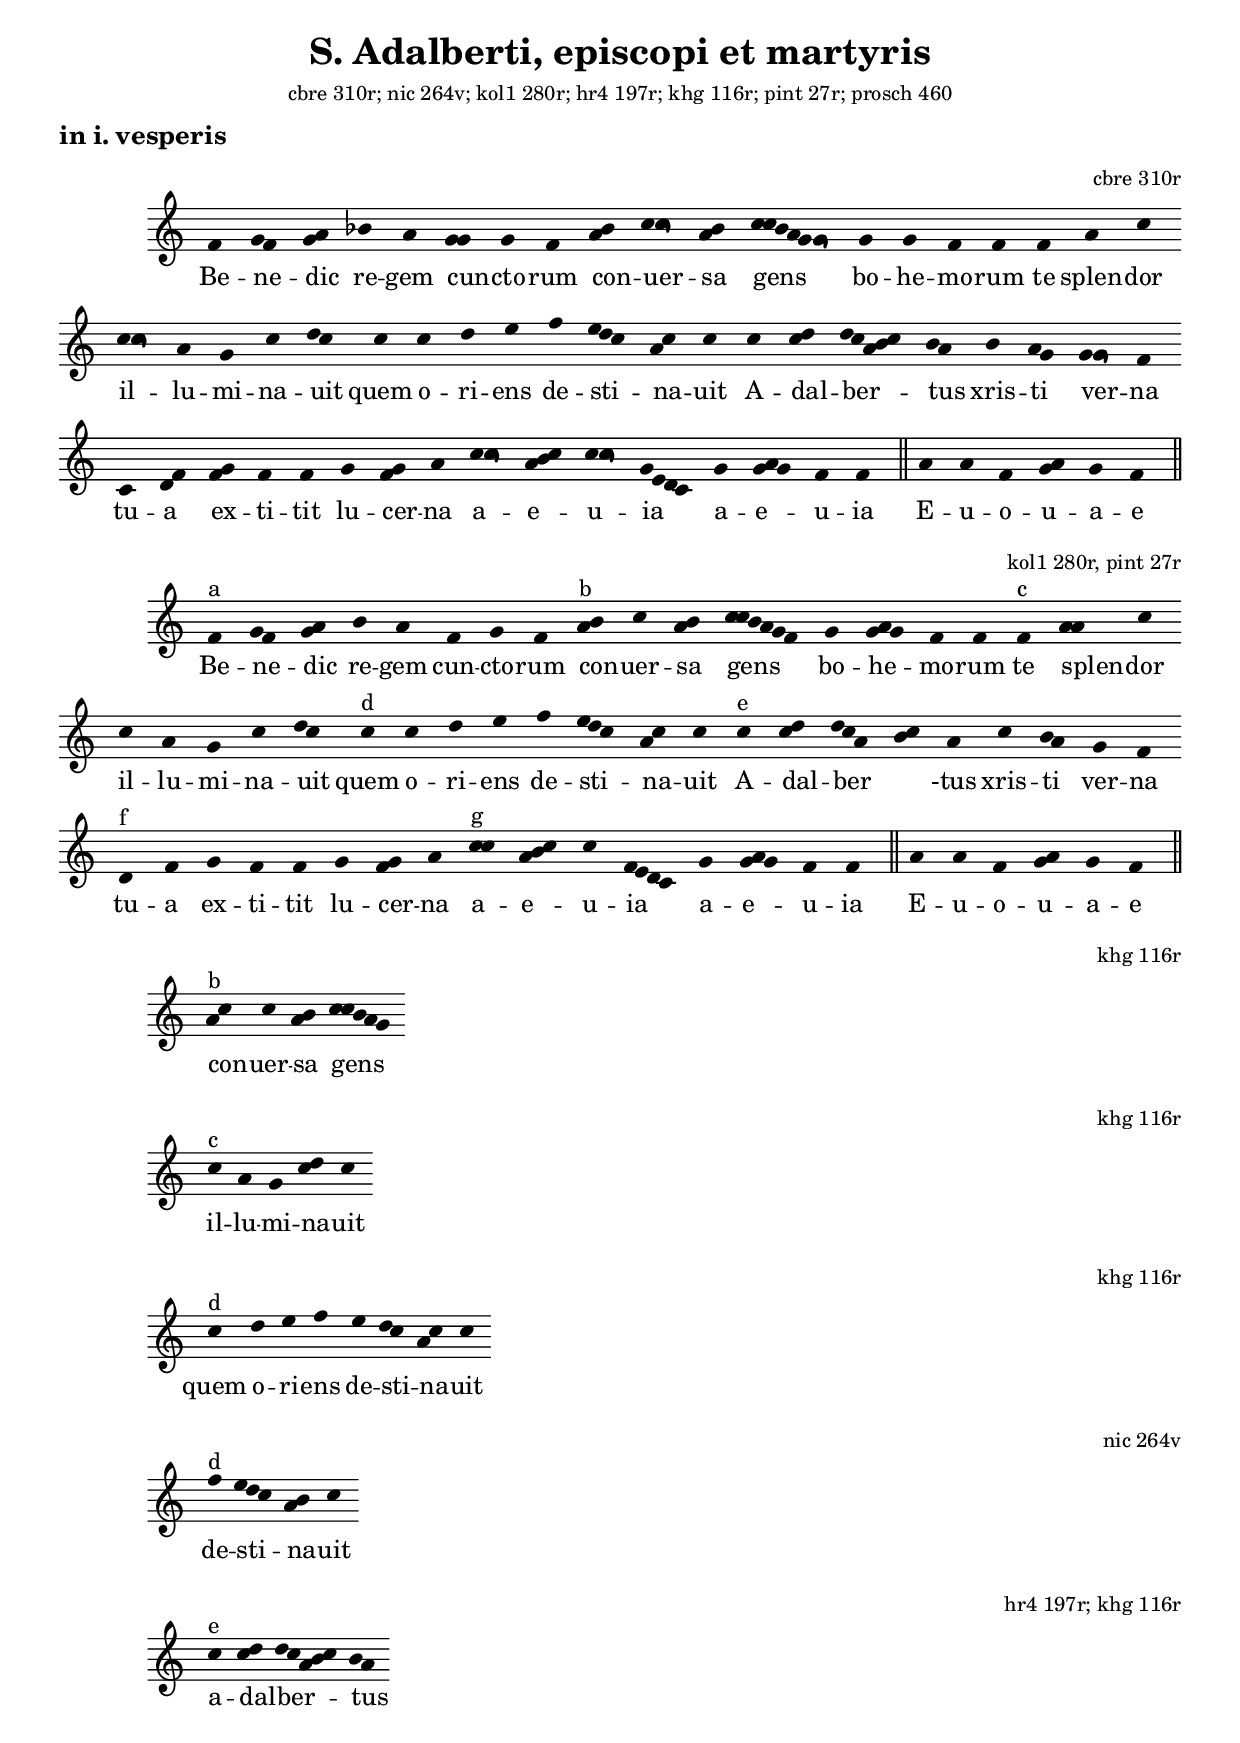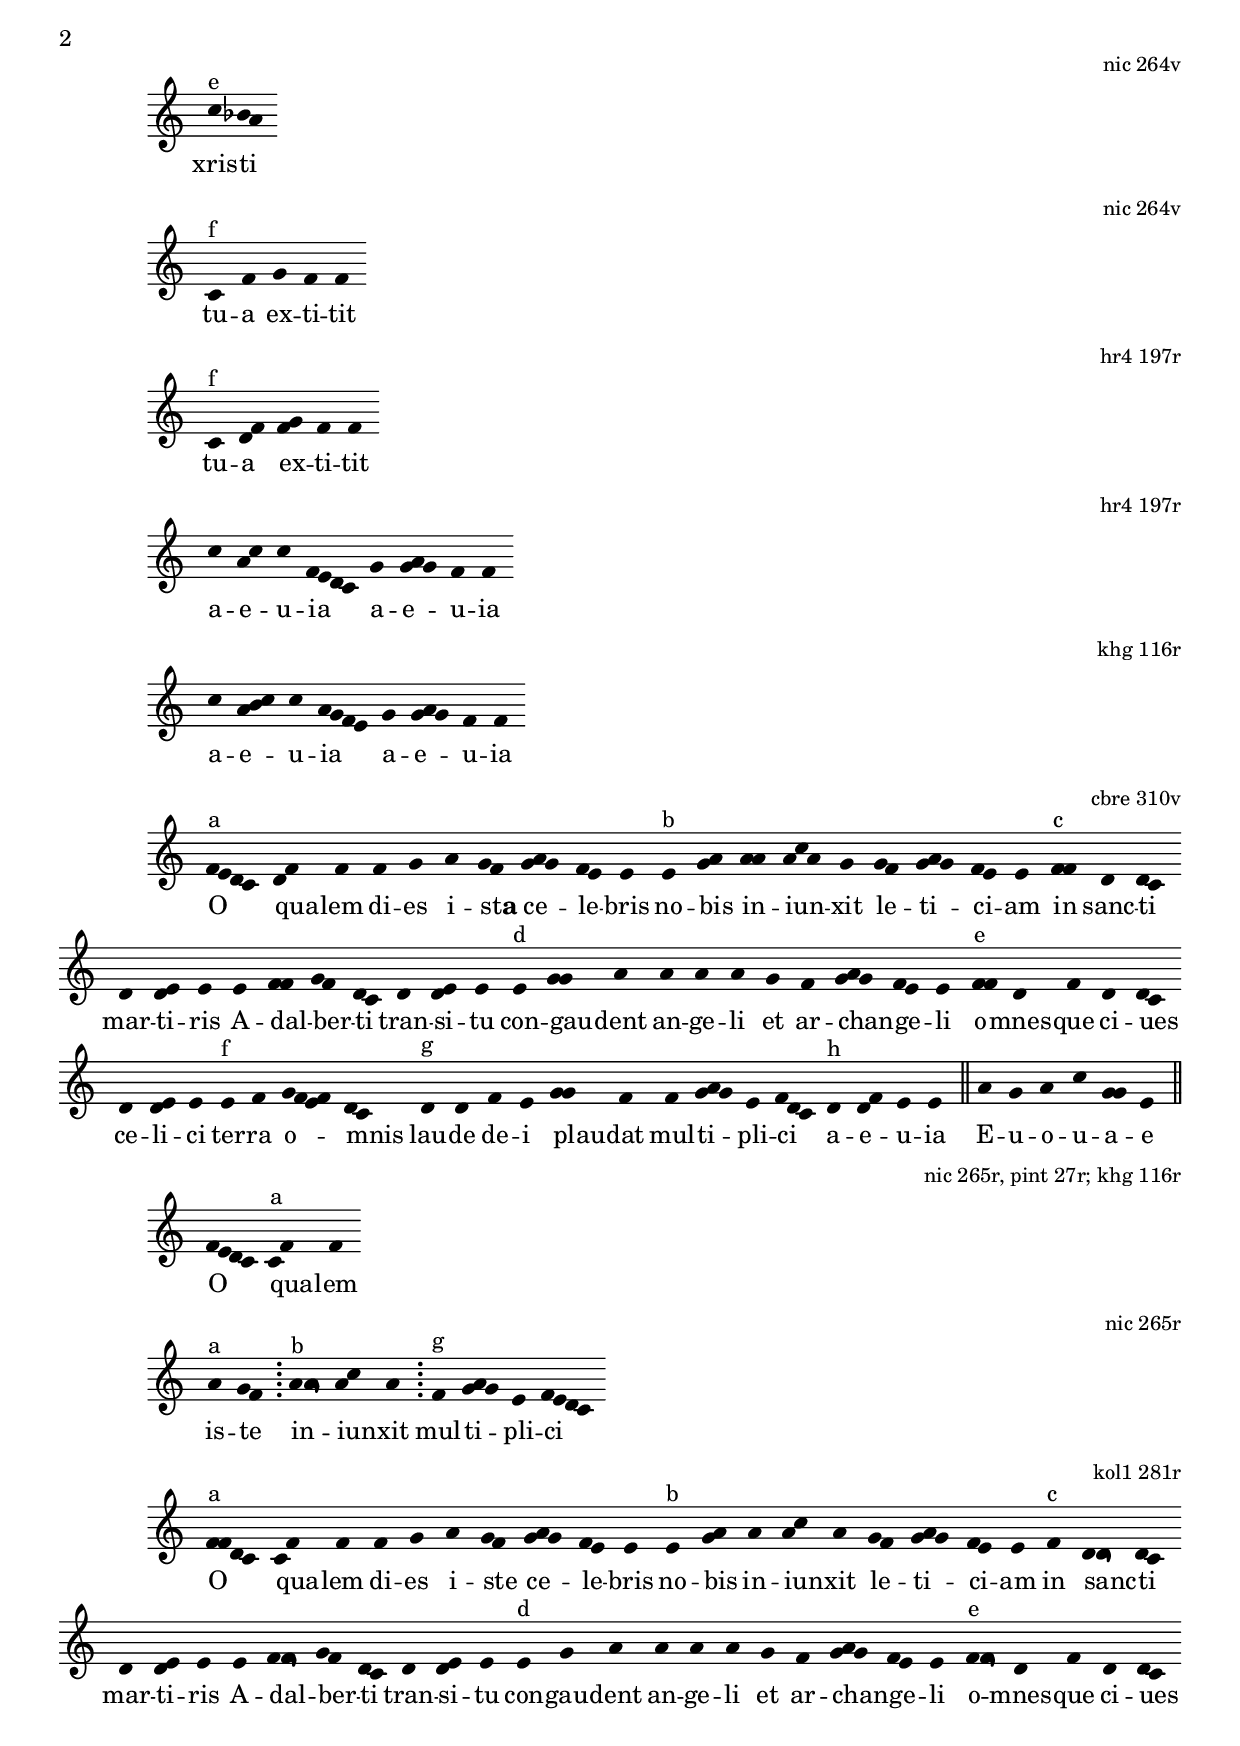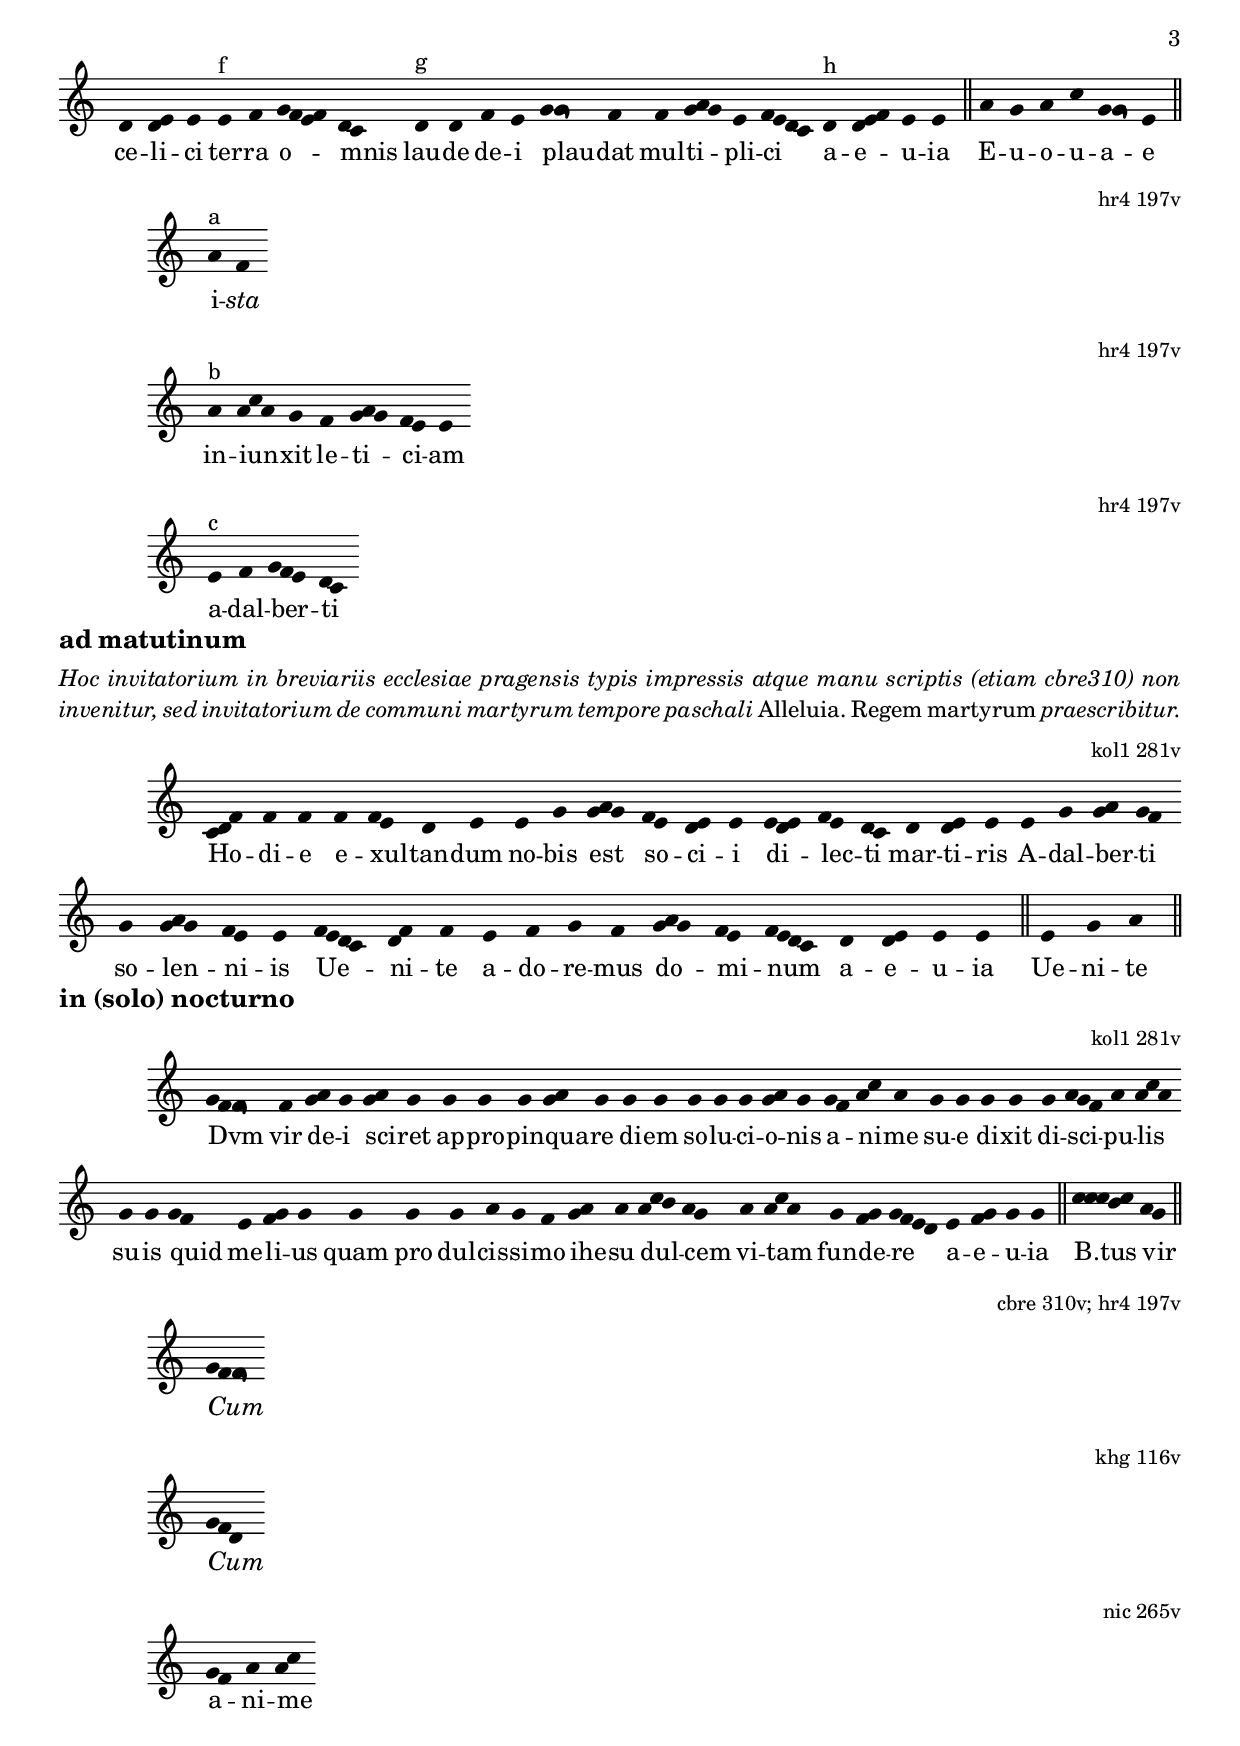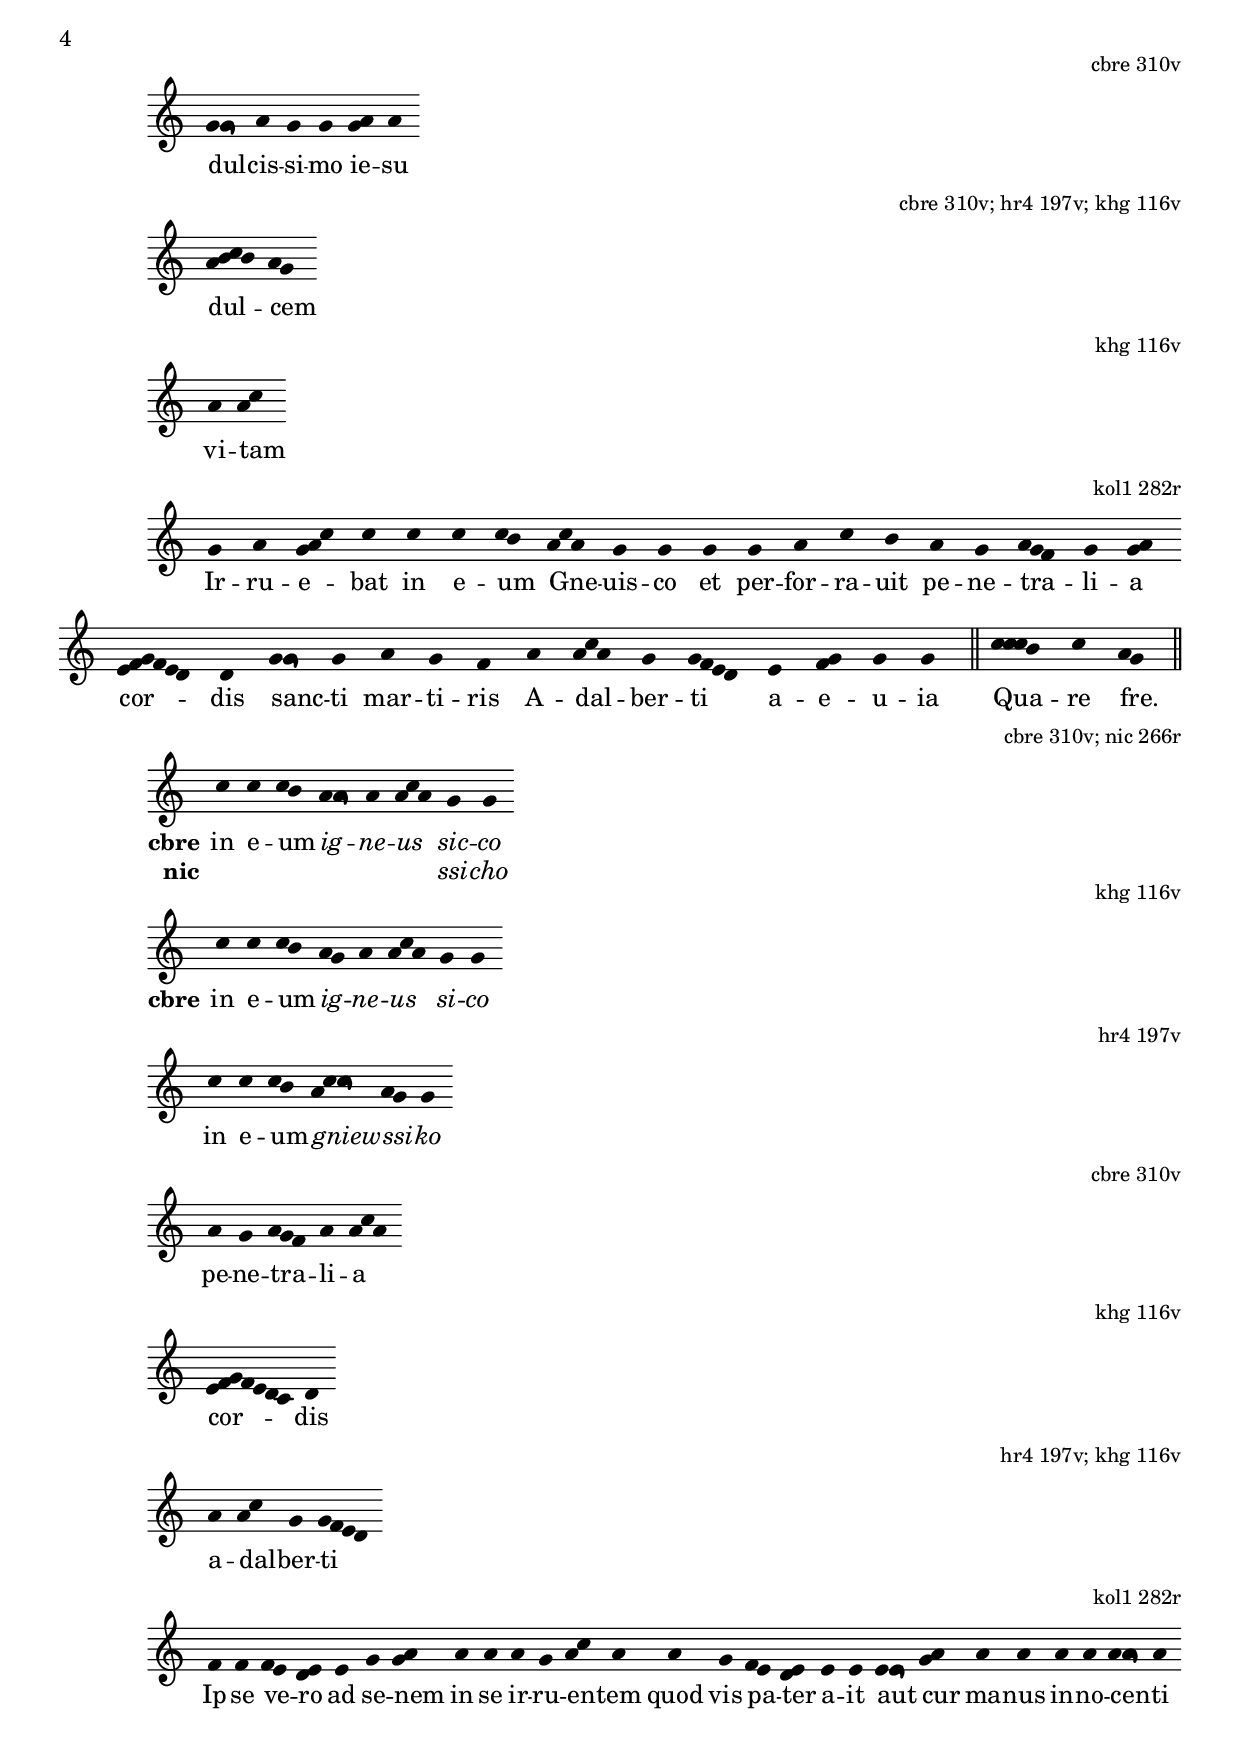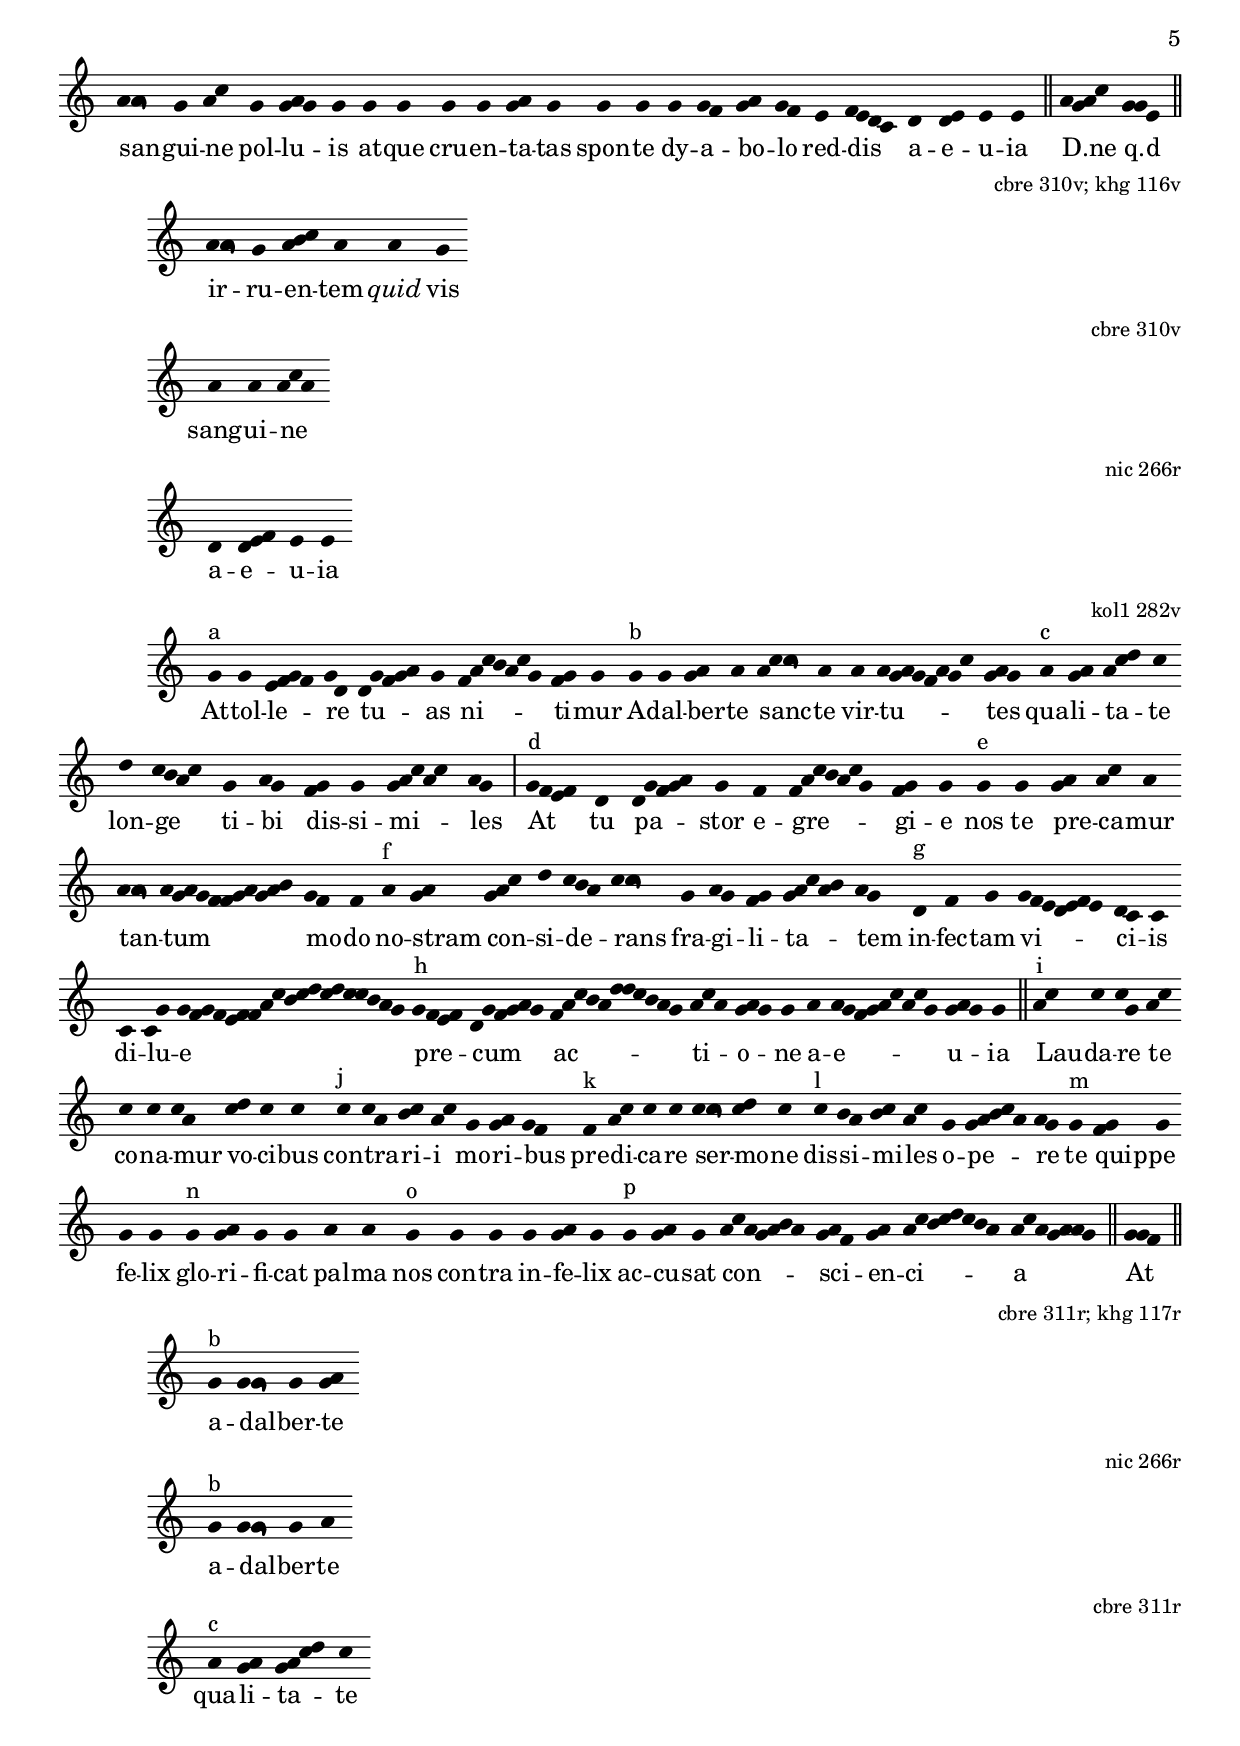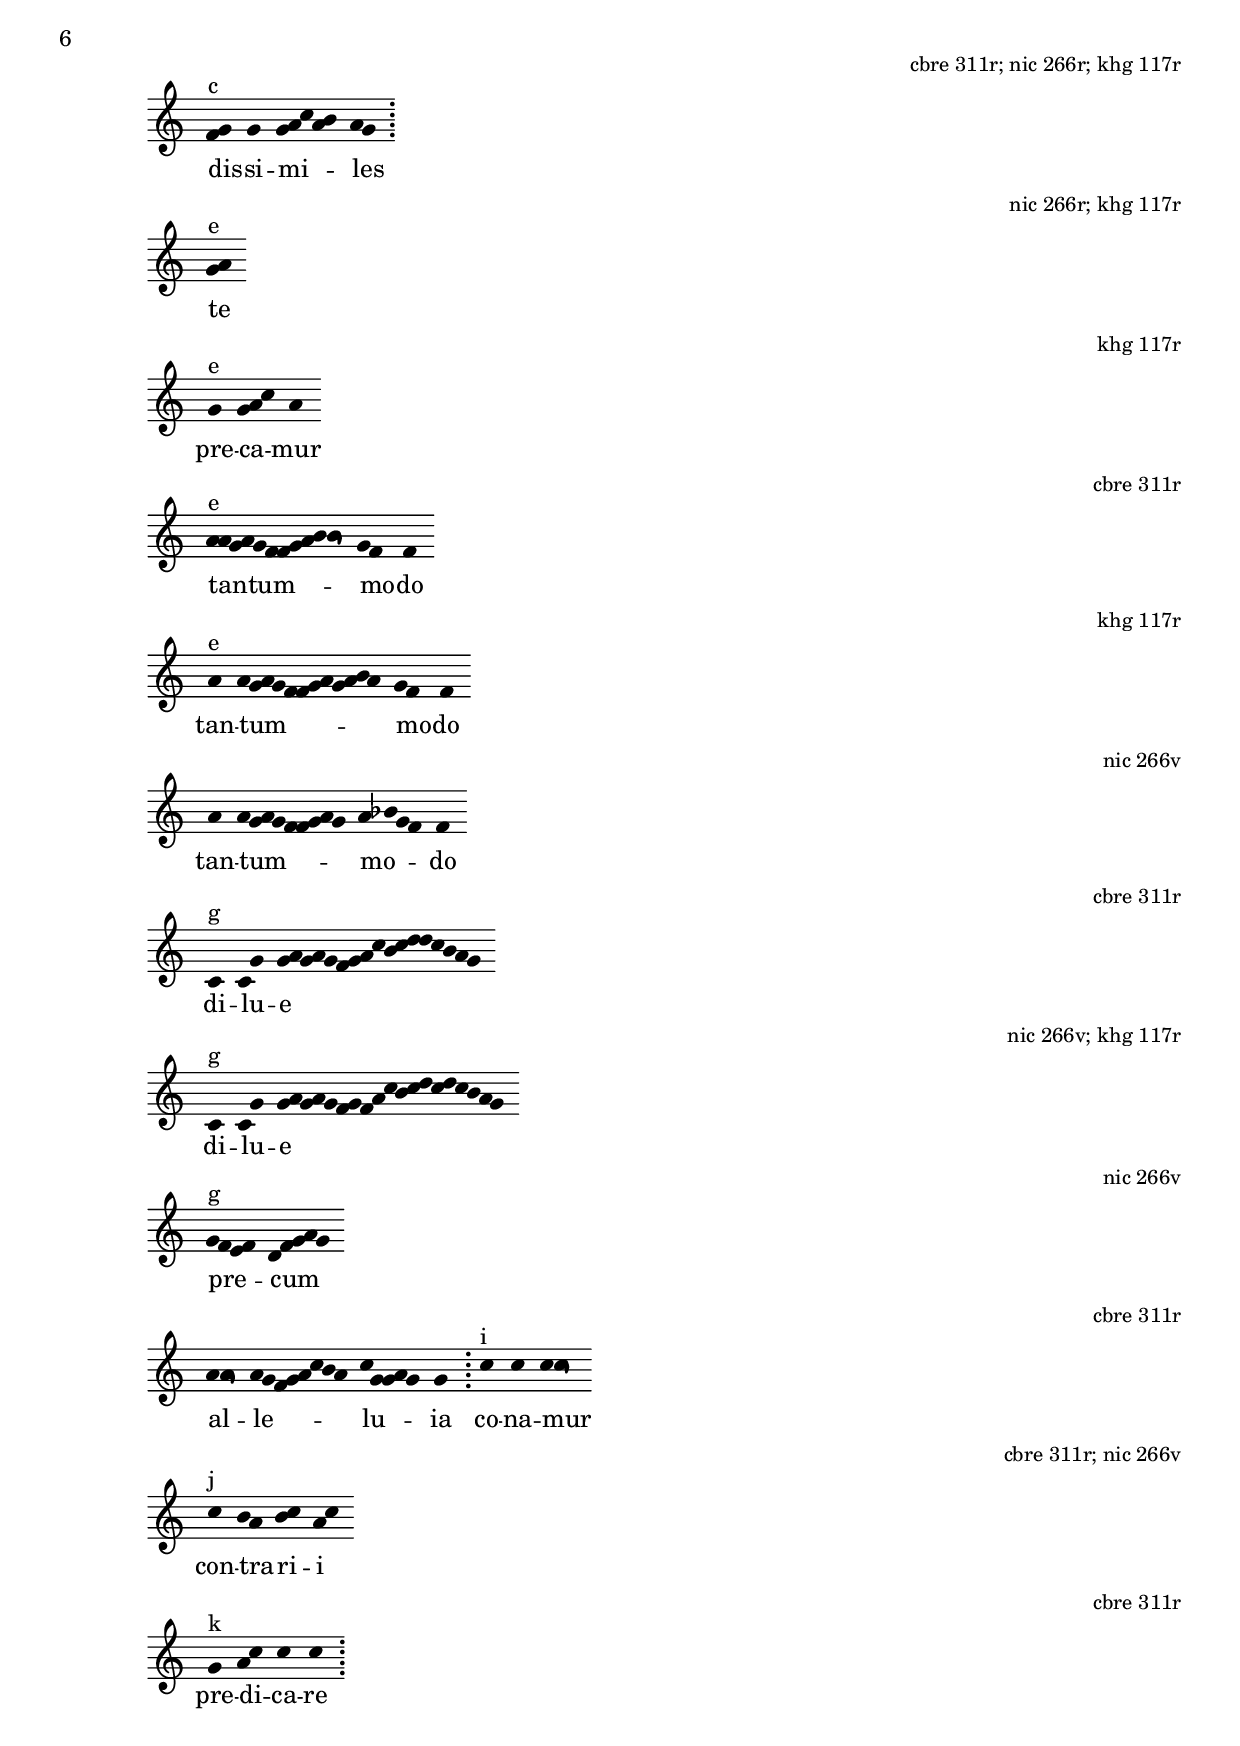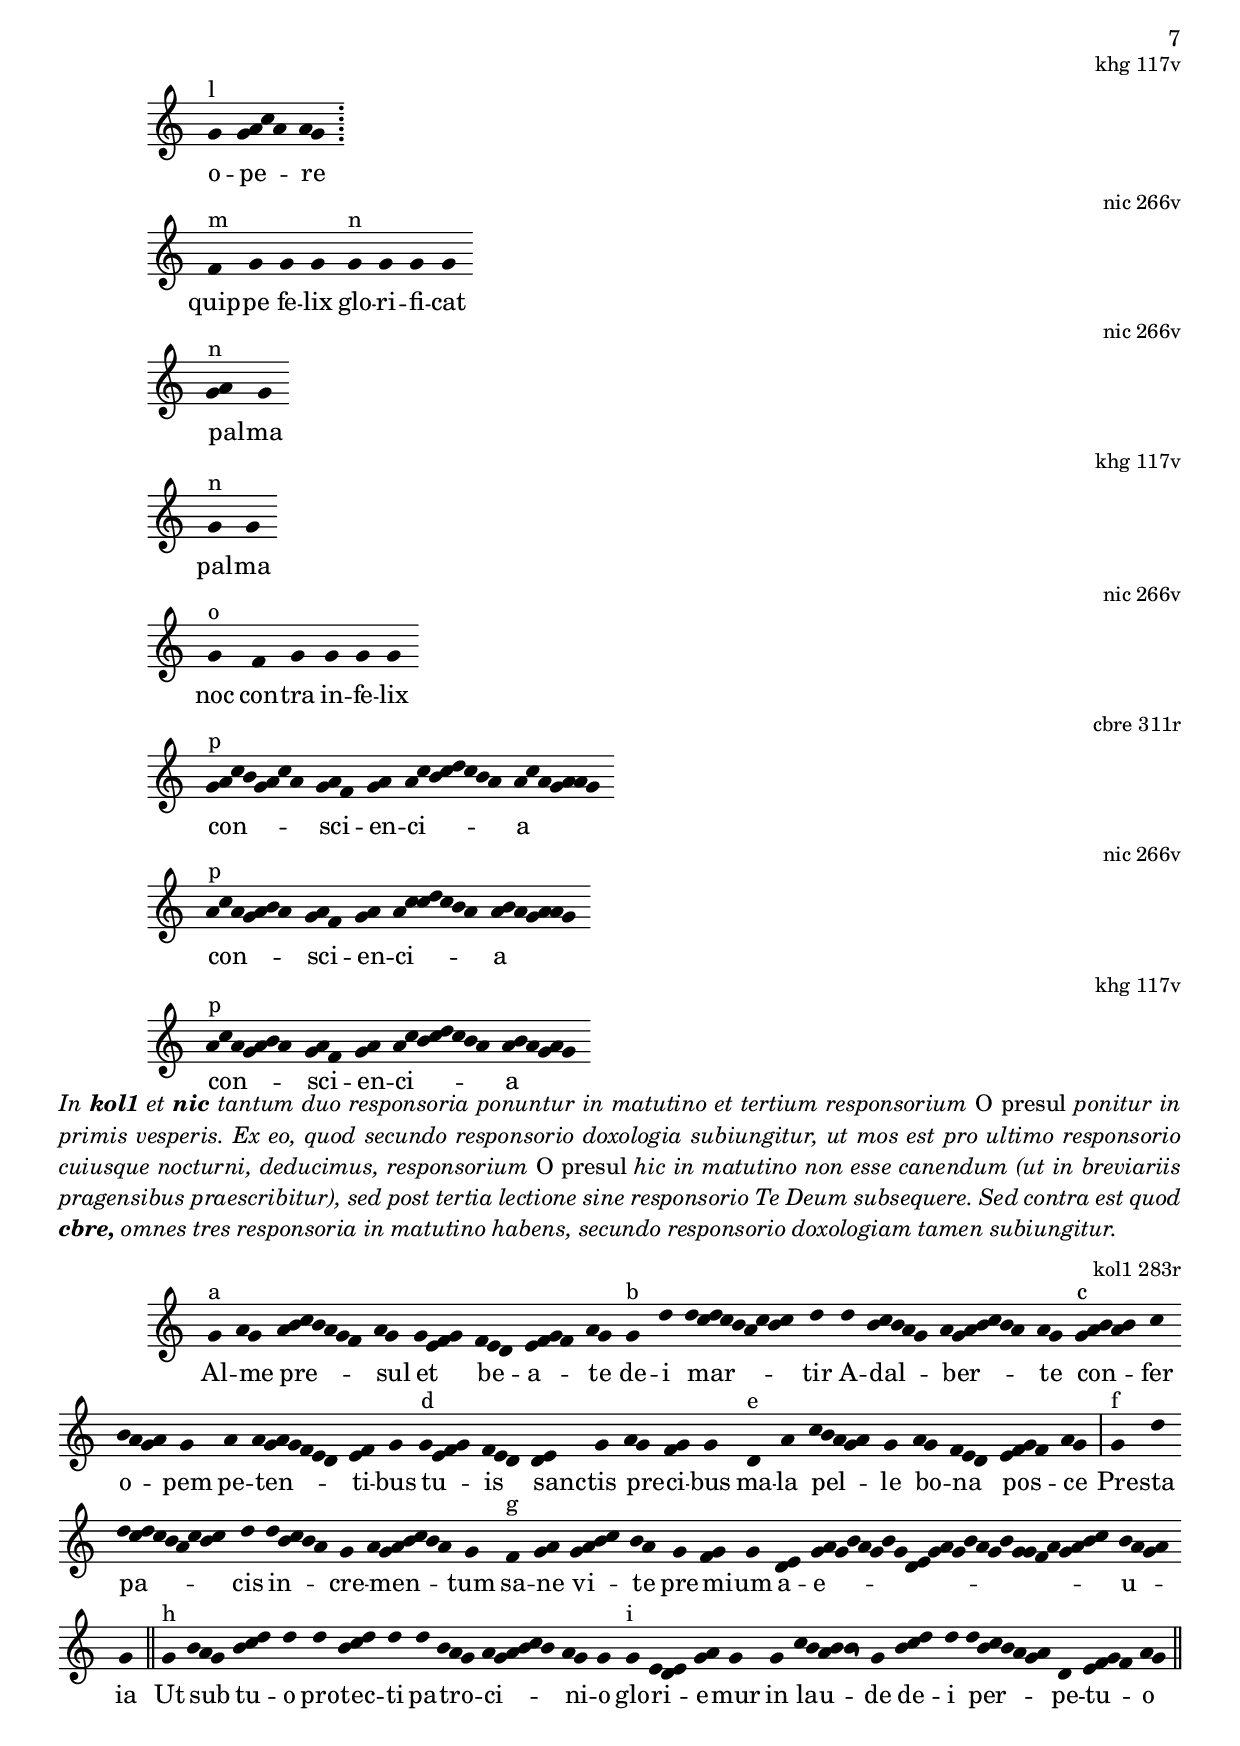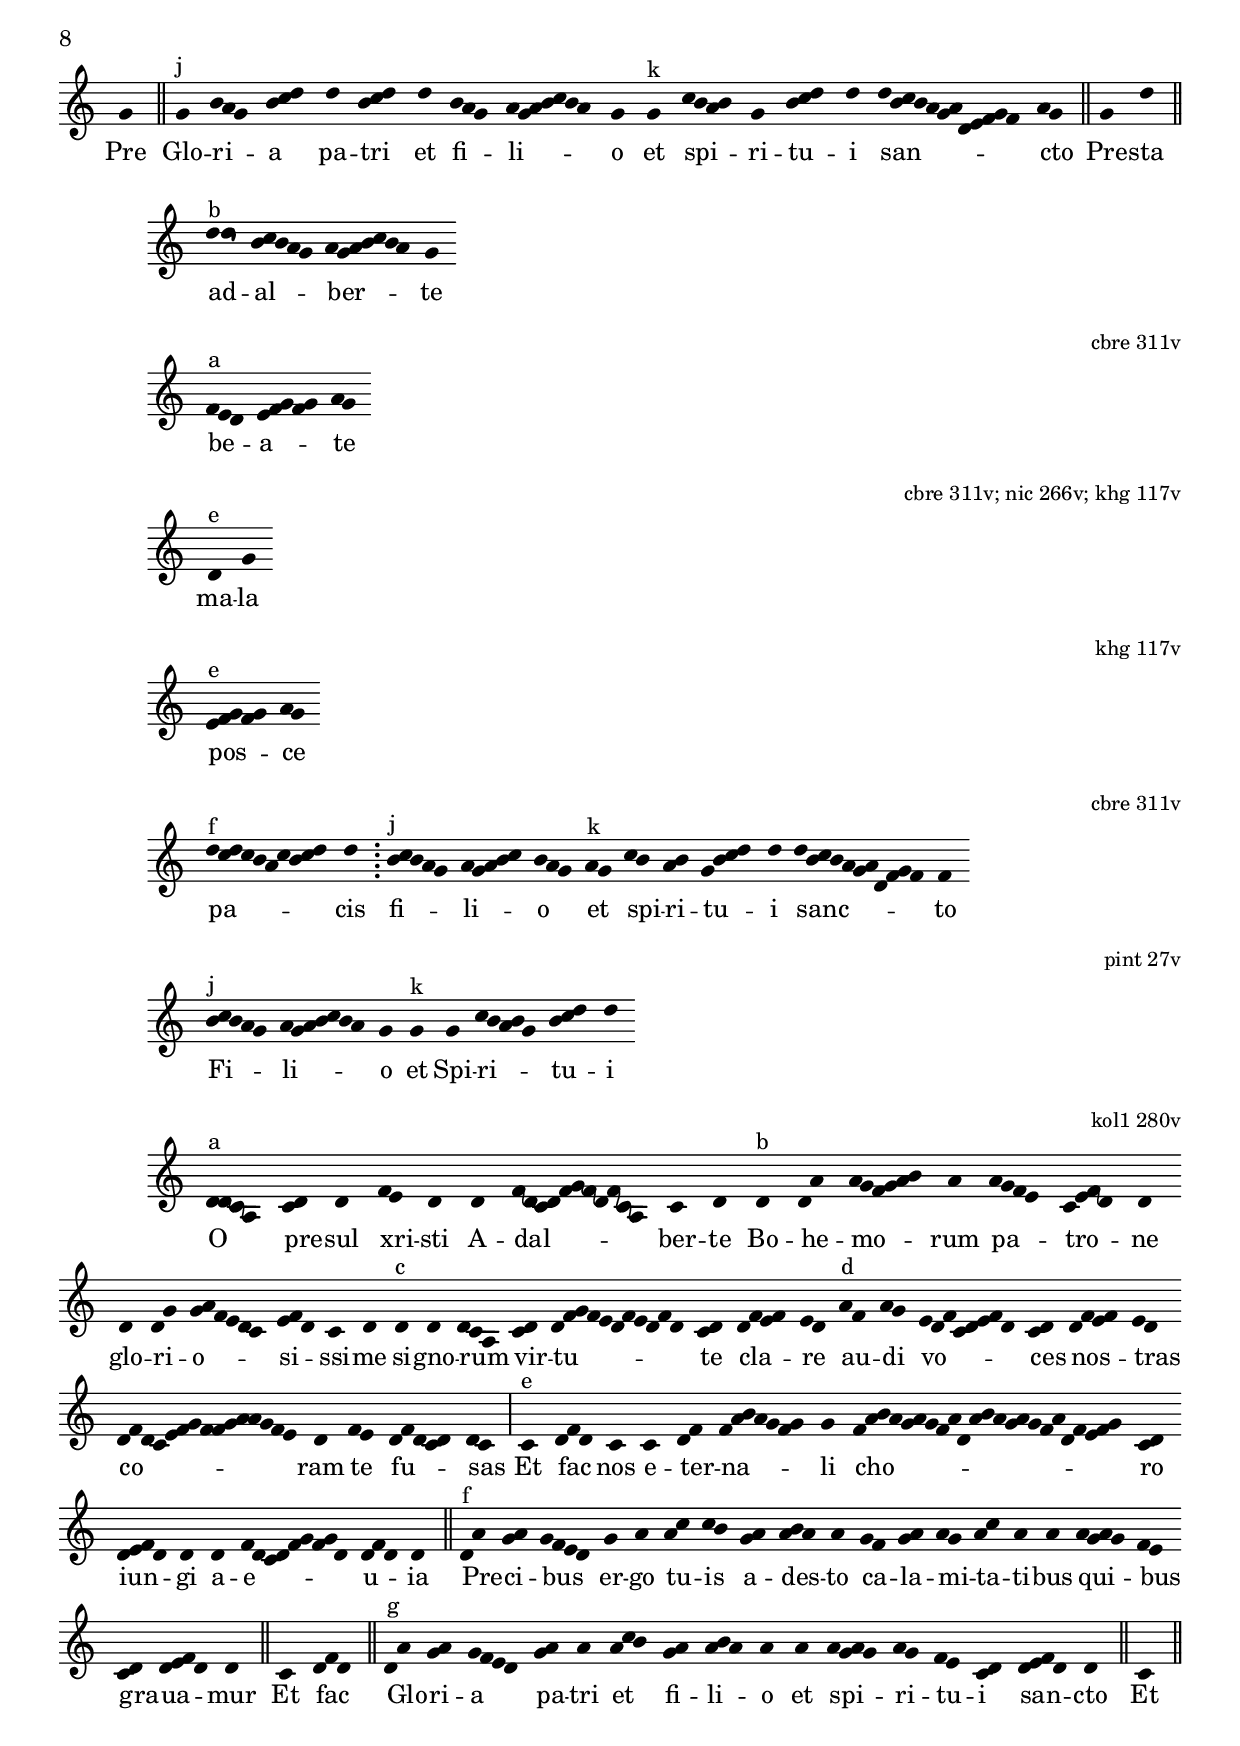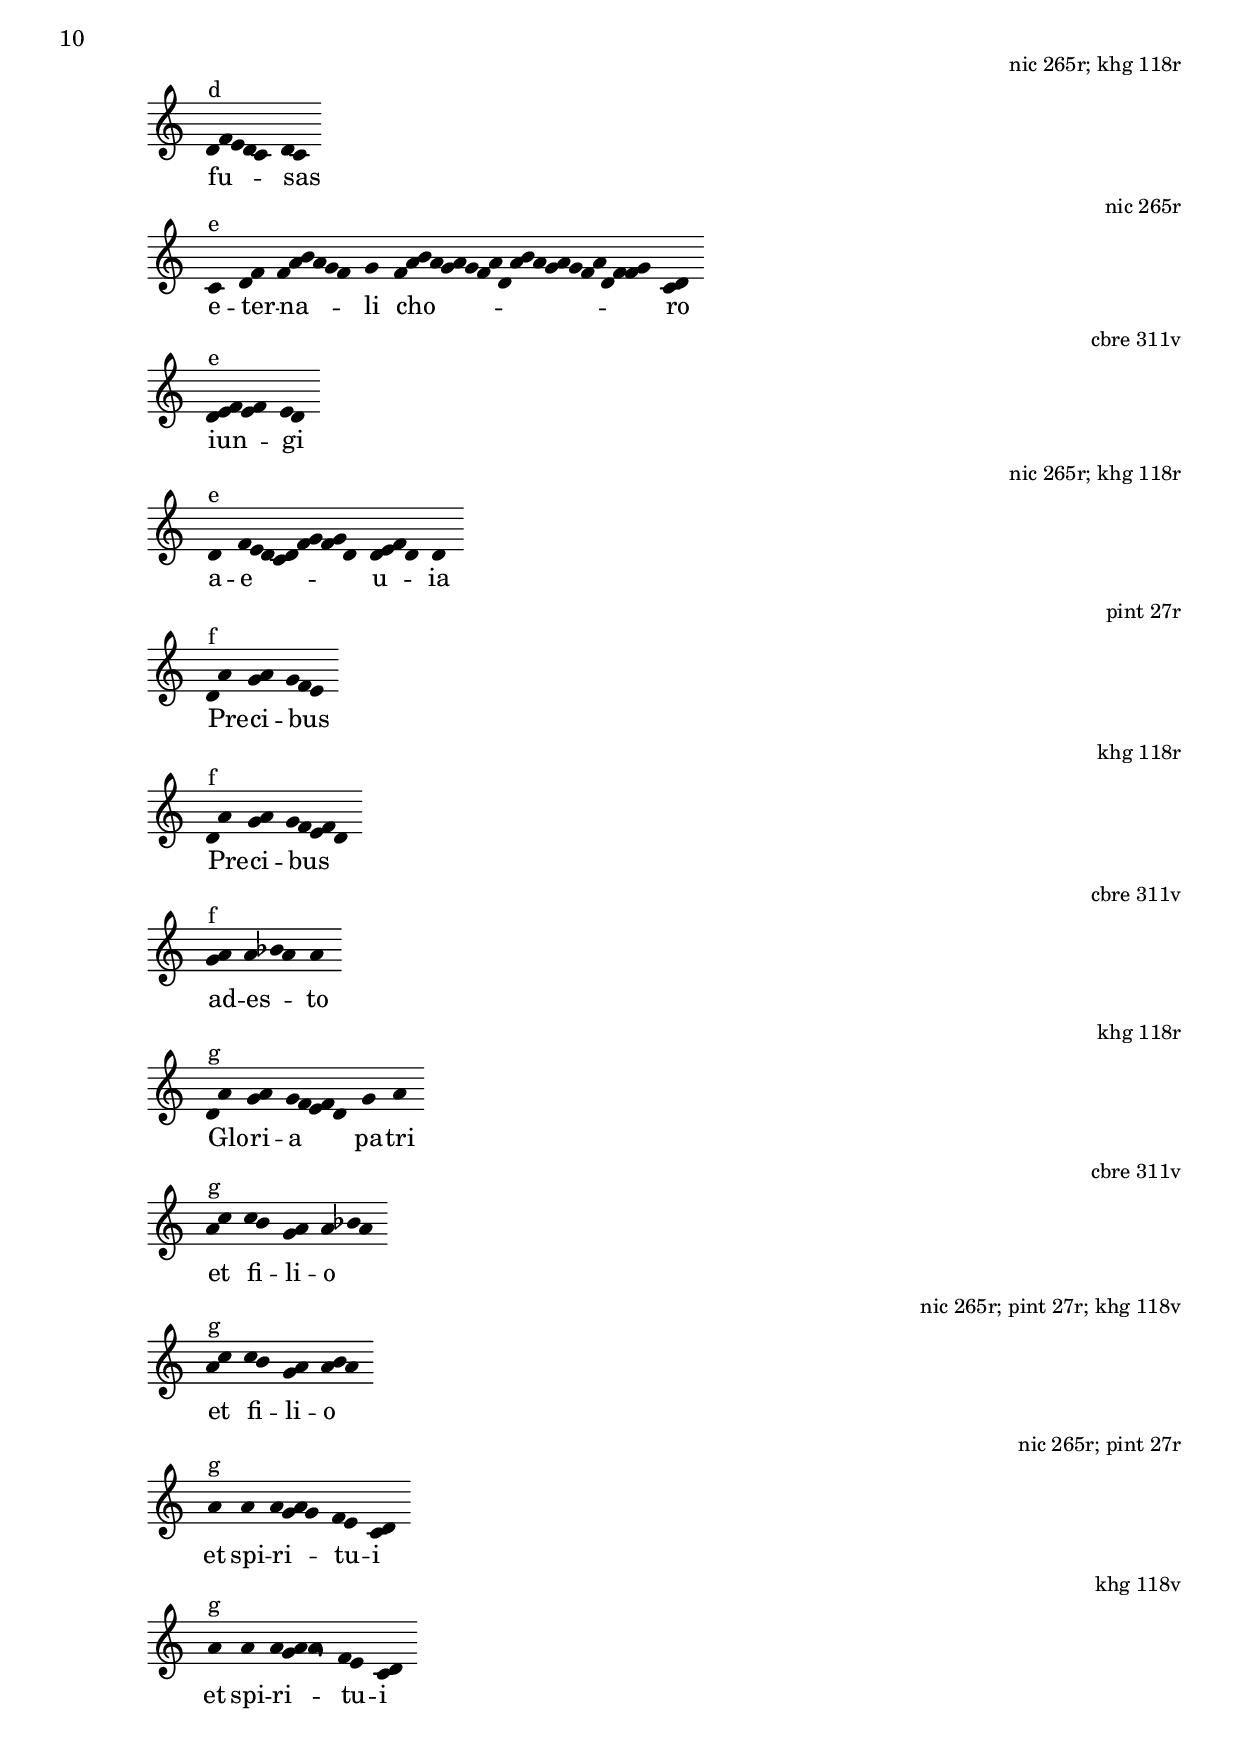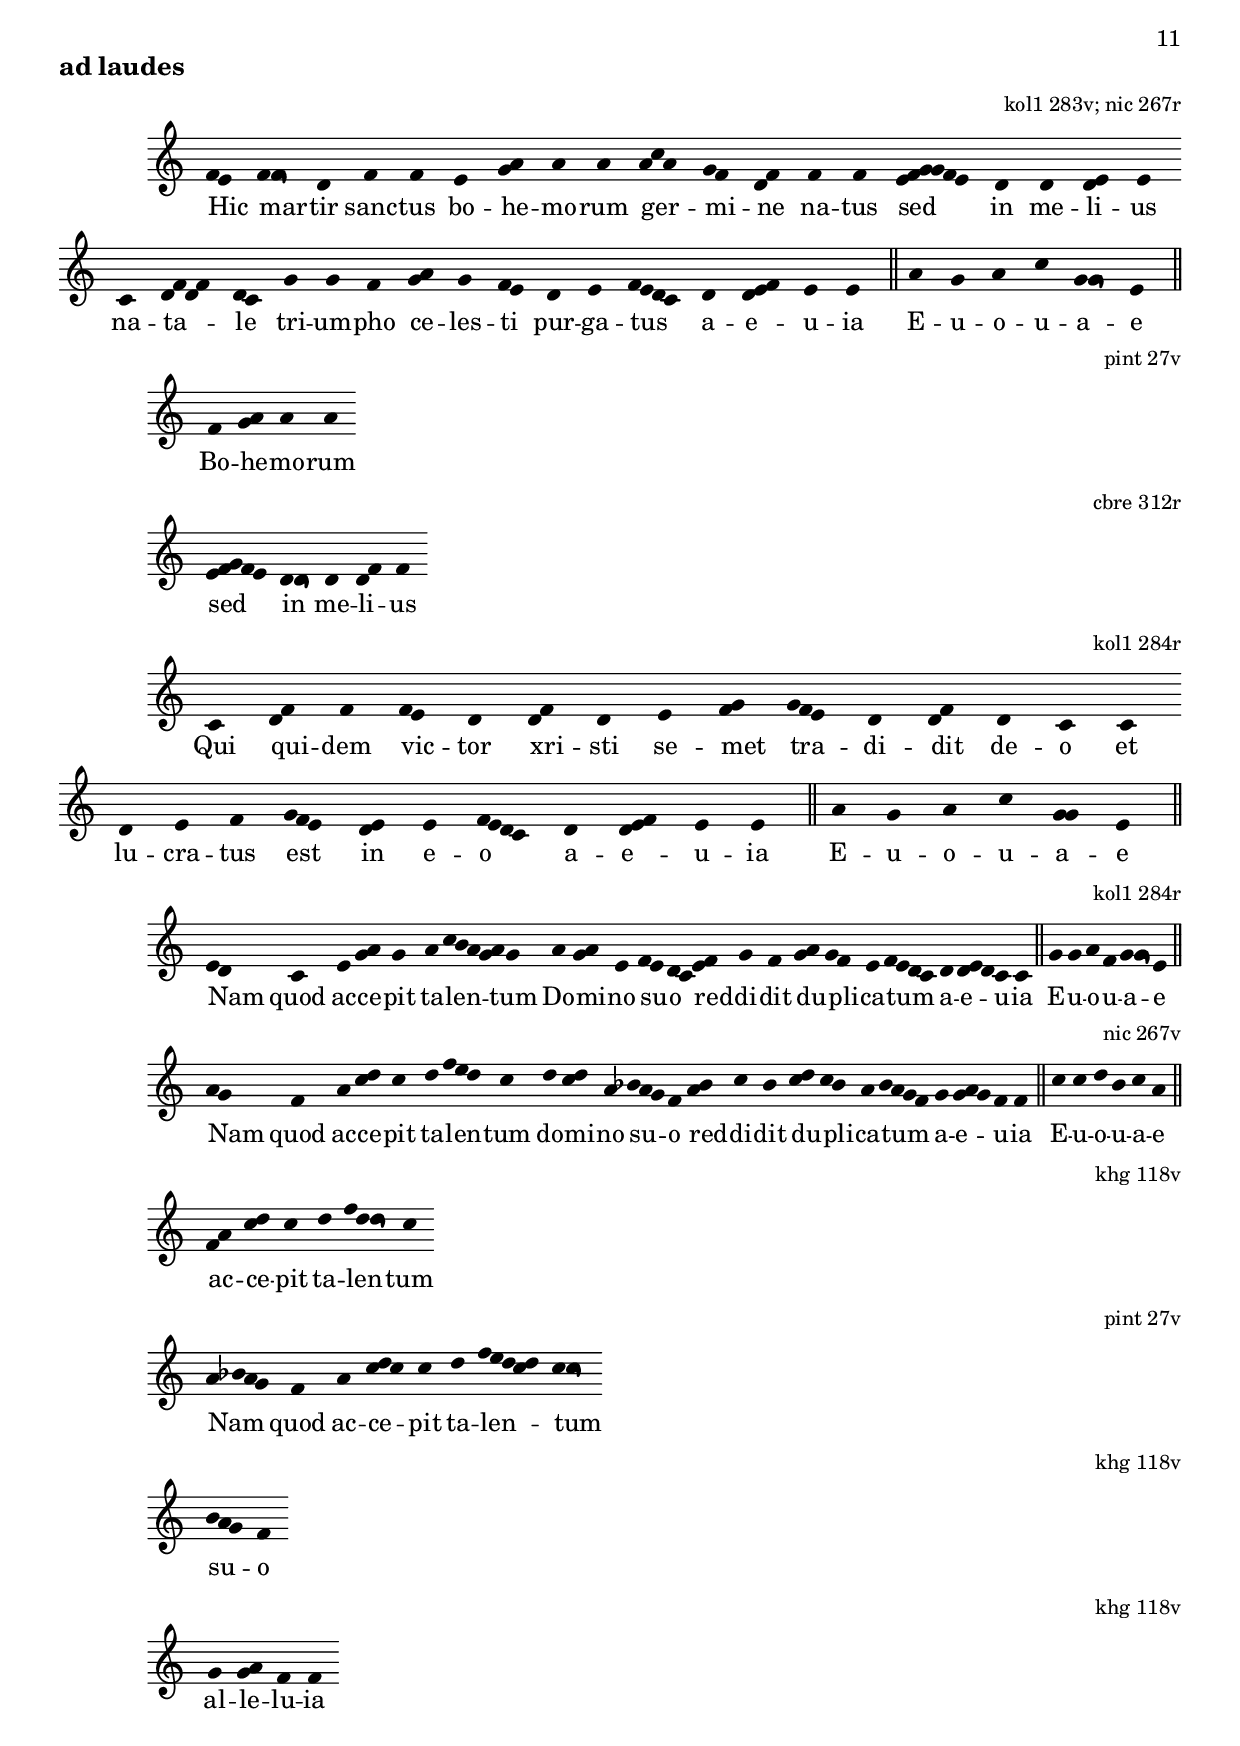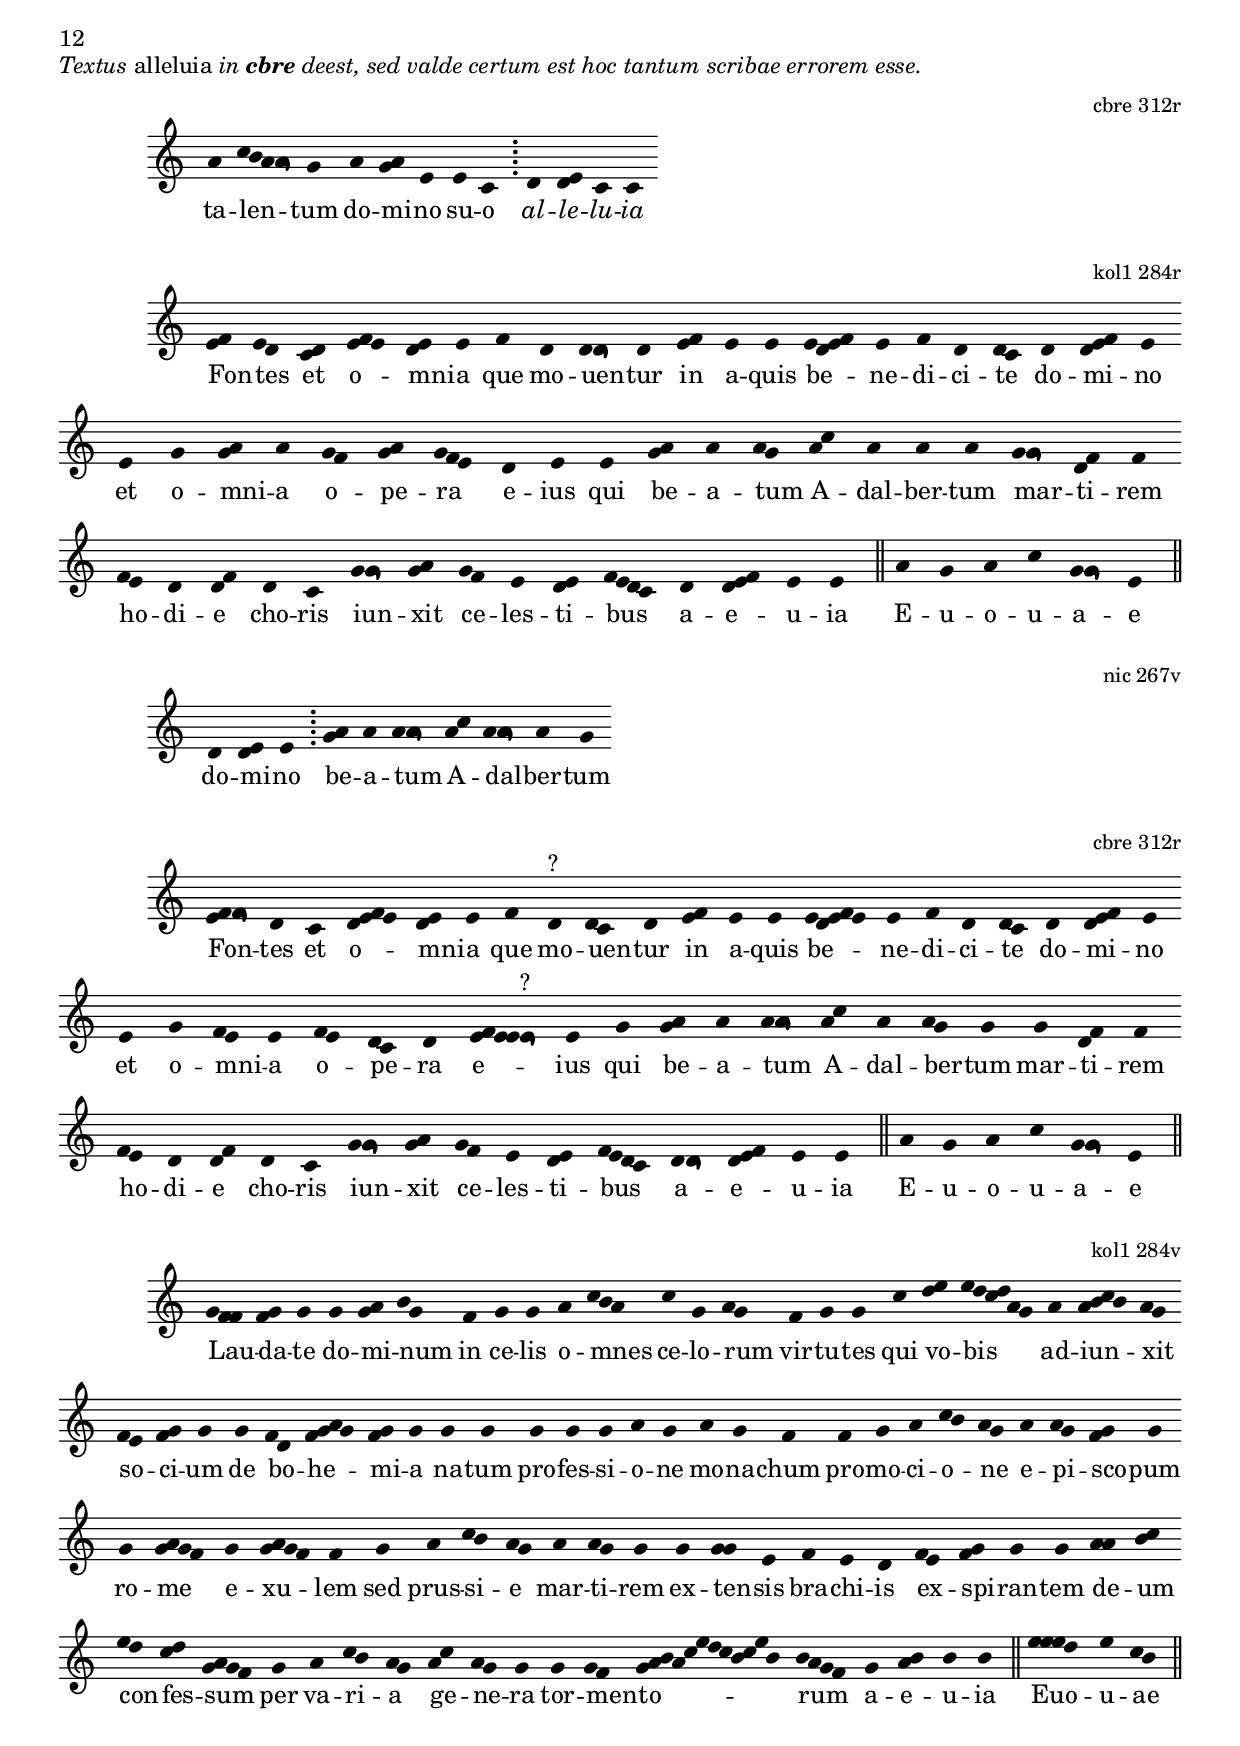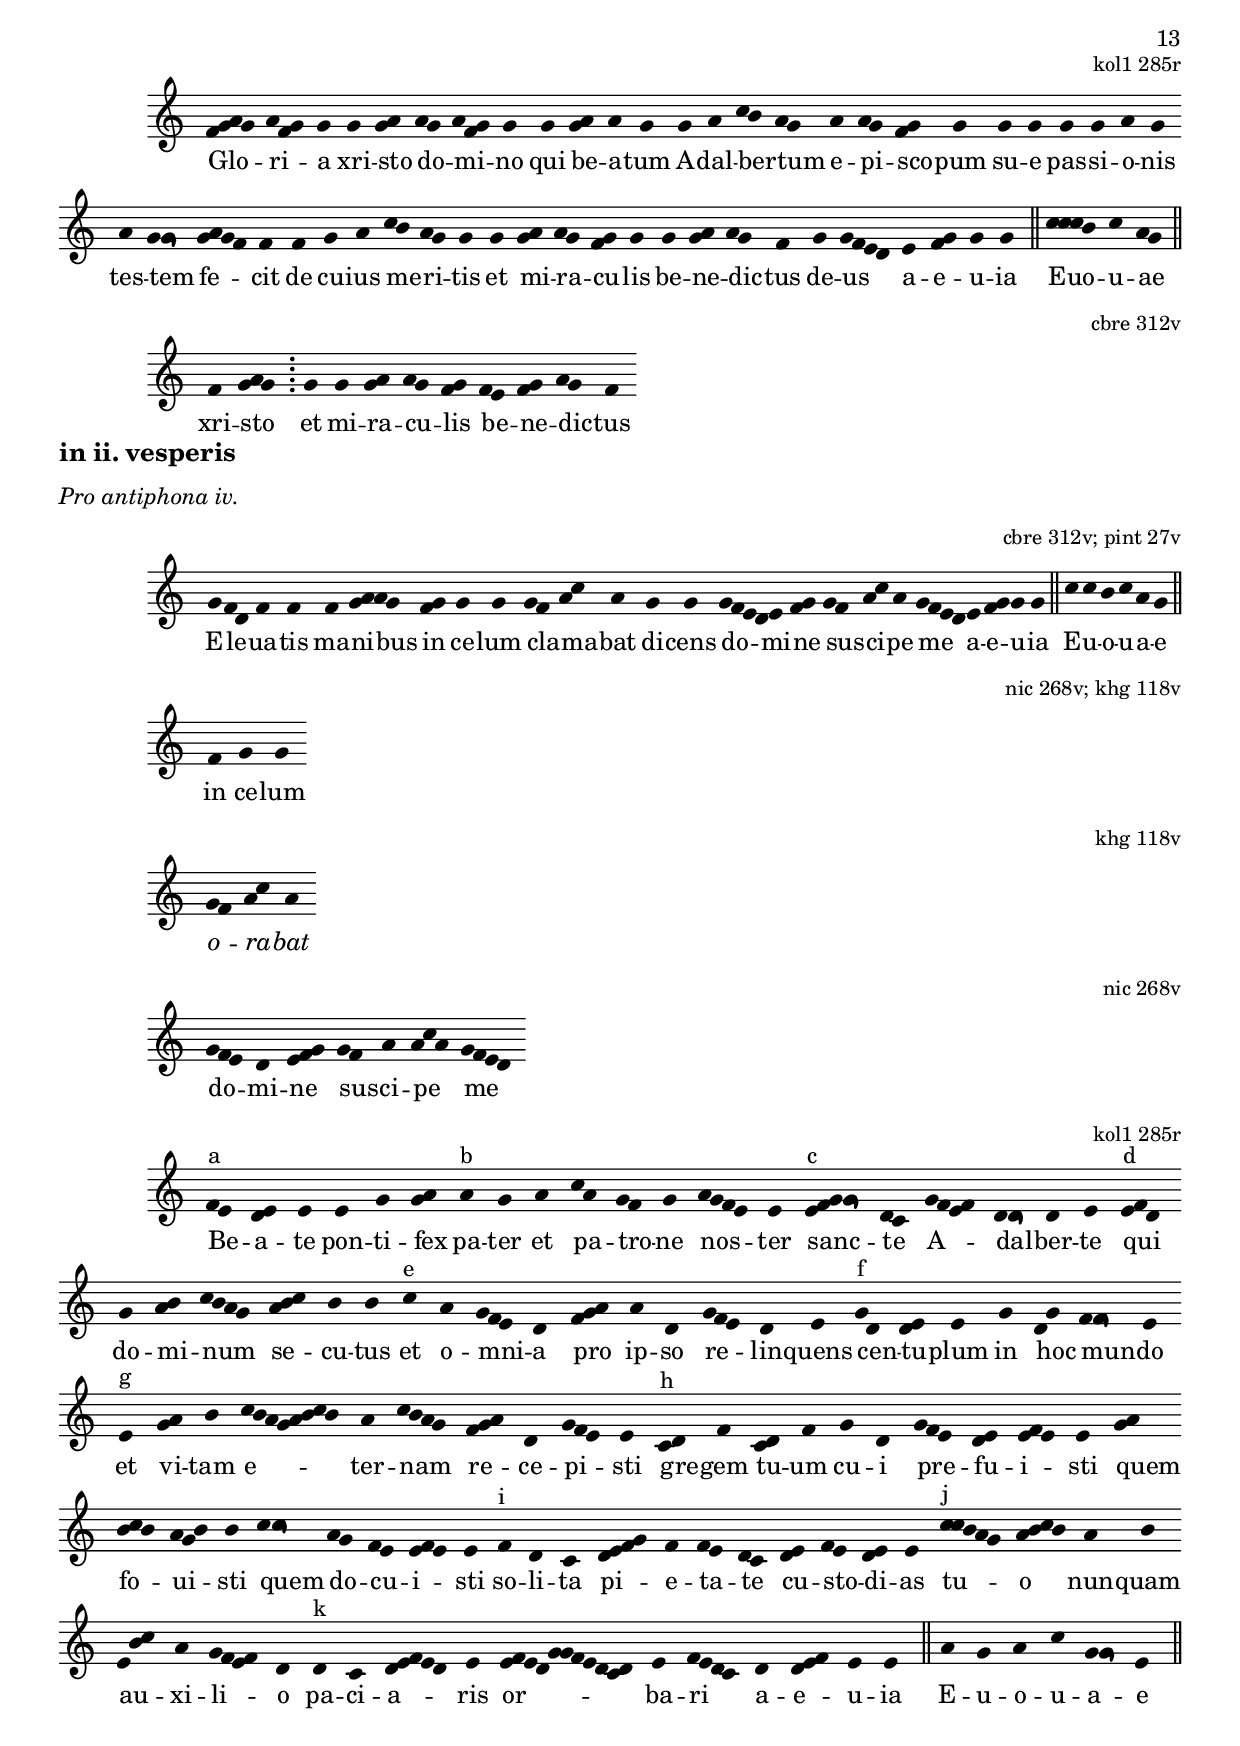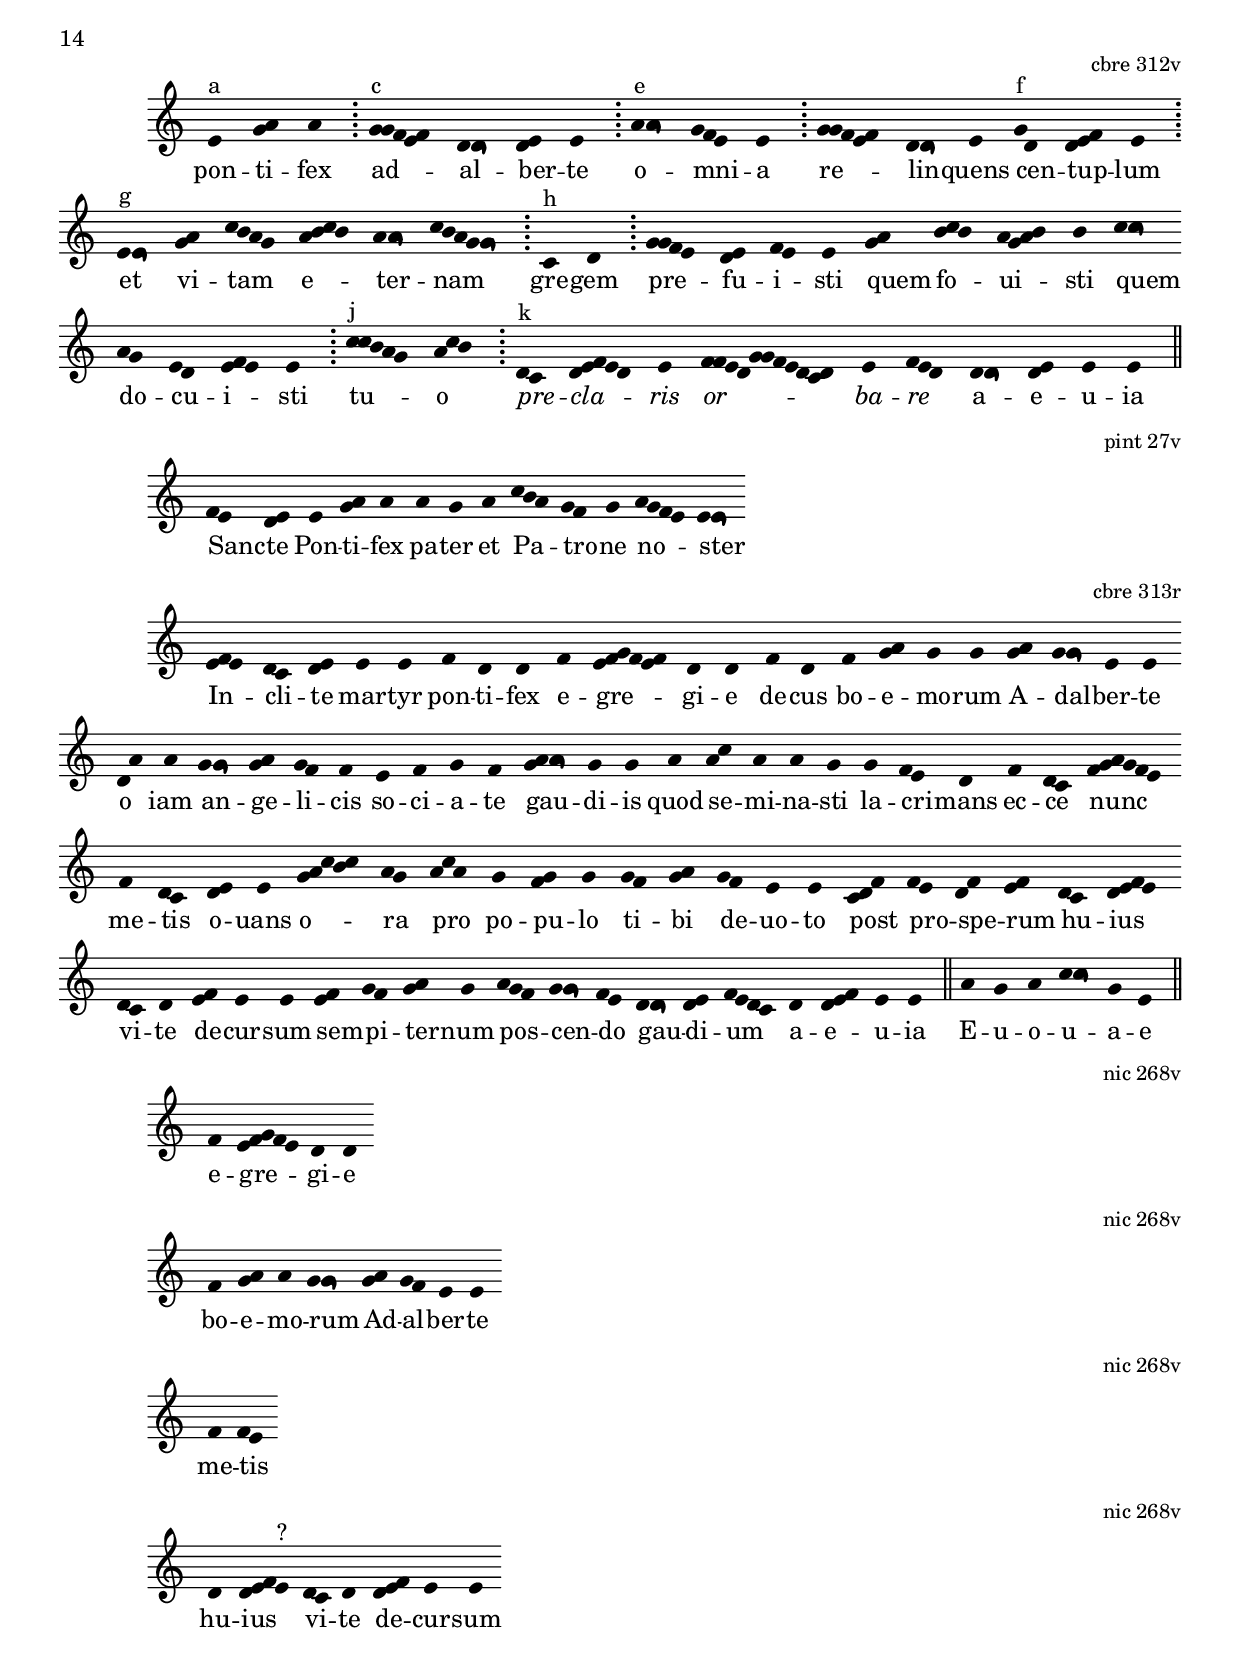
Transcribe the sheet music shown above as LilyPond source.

\version "2.19.32"

\include "../lib/synopsis.ily"

\header {
  title = "S. Adalberti, episcopi et martyris"
  fontes = "cbre 310r; nic 264v; kol1 280r; hr4 197r; khg 116r; pint 27r; prosch 460"
}

\markup\vesperaeI

\version "2.19.32"

\include "../lib/synopsis.ily"

\score {
  \transpose c c' {
    \plainchant
    f \melisma { g f } \melisma{ g a } \bar "" bes! a \bar "" \melisma { g g } g f \bar ""
    \melisma { a b } \melisma { c' \strophicus c' } \melisma { a b } \bar "" \melisma { c' c' b a g \strophicus g } \bar "" g g f f \bar ""
    f \bar "" a c' \bar "" \melisma { c' \strophicus c' } \bar "" a g c' \melisma { d' c' } \bar ""
    c' \bar "" c' d' e' \bar "" f' \melisma { e' d' c' } \melisma { a c' } c' \bar ""
    c' \melisma { c' d' } \melisma { d' c' a b c' } \melisma { b a } \bar "" b \melisma { a g } \bar "" \melisma { g \strophicus g } f \bar ""
    c \melisma { d f } \bar "" \melisma { f g } f f \bar "" g \melisma { f g } a \bar ""
    \melisma { c' \strophicus c' } \melisma { a b c' } \melisma { c' \strophicus c' } \melisma { g e d c } \bar "" g \melisma { g a g } f f \bar "||"

    a a f \melisma { g a } g f \bar "||"
  }
  \addlyrics {
    Be -- ne -- dic re -- gem cun -- cto -- rum
    con -- uer -- sa gens bo -- he -- mo -- rum
    te splen --  dor il -- lu -- mi -- na -- uit
    quem o -- ri -- ens de -- sti -- na -- uit
    A -- dal -- ber -- tus xris -- ti ver -- na
    tu -- a ex -- ti -- tit lu -- cer -- na
    a -- e -- u -- ia a -- e -- u -- ia

    E -- u -- o -- u -- a -- e
  }
  \header {
    quid = "antiphona"
    modus = "6+5"
    fontes = "cbre 310r"
  }
}

\score {
  \transpose c c' {
    \plainchant
    f^"a" \melisma { g f } \melisma{ g a } \bar "" b a \bar "" f g f \bar ""
    \melisma { a^"b" b } c' \melisma { a b } \bar "" \melisma { c' c' b a g f } \bar "" g \melisma { g a g } f f \bar ""
    f^"c" \bar "" \melisma { a a } \bar "" c' \bar "" c' a g c' \melisma { d' c' } \bar ""
    c'^"d" \bar "" c' d' e' \bar "" f' \melisma { e' d' c' } \melisma { a c' } c' \bar ""
    c'^"e" \melisma { c' d' } \melisma { d' c' a } \melisma { b c' } a \bar "" c' \melisma { b a } \bar "" g f \bar ""
    d^"f" f \bar "" g f f \bar "" g \melisma { f g } a \bar ""
    \melisma { c'^"g" c' } \melisma { a b c' } c' \melisma { f e d c } \bar "" g \melisma { g a g } f f \bar "||"

    a a f \melisma { g a } g f \bar "||"
  }
  \addlyrics {
    Be -- ne -- dic re -- gem cun -- cto -- rum
    con -- uer -- sa gens bo -- he -- mo -- rum
    te splen --  dor il -- lu -- mi -- na -- uit
    quem o -- ri -- ens de -- sti -- na -- uit
    A -- dal -- ber _ -tus xris -- ti ver -- na
    tu -- a ex -- ti -- tit lu -- cer -- na
    a -- e -- u -- ia a -- e -- u -- ia

    E -- u -- o -- u -- a -- e
  }
  \header {
    quid = "antiphona"
    modus = "6+5"
    fontes = "kol1 280r, pint 27r"
  }
}

\score {
  \transpose c c' {
    \plainchant
    \melisma { a^"b" c' } c' \melisma { a b }
    \melisma { c' c' b a g }
  }
  \addlyrics {
    con -- uer -- sa
    gens
  }
  \header {
    fontes = "khg 116r"
  }
}

\score {
  \transpose c c' {
    \plainchant
    c'^"c" a g \melisma { c' d' } c'
  }
  \addlyrics {
    il -- lu -- mi -- na -- uit
  }
  \header {
    fontes = "khg 116r"
  }
}

\score {
  \transpose c c' {
    \plainchant
    c'^"d" d' e' f' e' \melisma { d' c' } \melisma { a c' } c'
  }
  \addlyrics {
    quem o -- ri -- ens de -- sti -- na -- uit
  }
  \header {
    fontes = "khg 116r"
  }
}

\score {
  \transpose c c' {
    \plainchant
    f'^"d" \melisma { e' d' c' } \melisma { a b } c'
  }
  \addlyrics {
    de -- sti -- na -- uit
  }
  \header {
    fontes = "nic 264v"
  }
}

\score {
  \transpose c c' {
    \plainchant
    c'^"e" \melisma { c' d' } \melisma { d' c' a b c' } \melisma { b a }
  }
  \addlyrics {
    a -- dal -- ber -- tus
  }
  \header {
    fontes = "hr4 197r; khg 116r"
  }
}

\score {
  \transpose c c' {
    \plainchant
    c'^"e" \melisma { bes a }
  }
  \addlyrics {
    xris -- ti
  }
  \header {
    fontes = "nic 264v"
  }
}

\score {
  \transpose c c' {
    \plainchant
    c^"f" f g f f
  }
  \addlyrics {
    tu -- a ex -- ti -- tit
  }
  \header {
    fontes = "nic 264v"
  }
}

\score {
  \transpose c c' {
    \plainchant
    c^"f" \melisma { d f } \melisma { f g } f f
  }
  \addlyrics {
    tu -- a ex -- ti -- tit
  }
  \header {
    fontes = "hr4 197r"
  }
}

\score {
  \transpose c c' {
    \plainchant
    c' \melisma { a c' } c' \melisma { f e d c } g \melisma { g a g } f f
  }
  \addlyrics {
    a -- e -- u -- ia a -- e -- u -- ia
  }
  \header {
    fontes = "hr4 197r"
  }
}

\score {
  \transpose c c' {
    \plainchant
    c'4 \melisma { a b c' } c' \melisma { a g f e } \bar "" g \melisma { g a g } f f
  }
  \addlyrics {
    a -- e -- u -- ia a -- e -- u -- ia
  }
  \header {
    fontes = "khg 116r"
  }
}

\version "2.19.32"

\include "../lib/synopsis.ily"

\score {
  \transpose c c' {
    \plainchant
    \melisma { f^"a" e d c } \bar "" \melisma { d f } f \bar "" f g \bar "" a \melisma { g f } \bar "" \melisma { g a g } \melisma { f e } e \bar ""
    e^"b" \melisma { g a } \bar "" \melisma { a a } \melisma { a c' a } g \bar "" \melisma { g f } \melisma { g a g } \melisma { f e } e \bar ""
    \melisma { f^"c" f } \bar "" d \melisma { d c } \bar "" d \melisma { d e } e \bar "" e \melisma { f f } \melisma { g f } \melisma { d c } \bar "" d \melisma { d e } e \bar ""
    e^"d" \melisma { g g } a \bar "" a a a \bar "" g \bar "" f \melisma { g a g } \bar "" \melisma { f e } e \bar ""
    \melisma { f^"e" f } d f \bar "" d \melisma { d c } \bar "" d \melisma { d e } e \bar ""
    e^"f" f \bar "" \melisma { g f e f } \melisma { d c } \bar ""
    d^"g" d \bar "" f e \bar "" \melisma { g g } f \bar "" f \melisma { g a g } e \melisma { f d c } \bar ""
    d^"h" \melisma { d f } e e \bar "||"

    a g a c' \melisma { g g } e \bar "||"
  }
  \addlyrics {
    O qua -- lem di -- es i -- \markup\concat{st\bold{a}} ce -- le -- bris
    no -- bis in -- iun -- xit le -- ti -- ci -- am
    in sanc -- ti mar -- ti -- ris A -- dal -- ber -- ti tran -- si -- tu
    con -- gau -- dent an -- ge -- li et ar -- chan -- ge -- li
    o -- mnes -- que ci -- ues ce -- li -- ci
    ter -- ra o -- mnis
    lau -- de de -- i plau -- dat mul -- ti -- pli -- ci
    a -- e -- u -- ia

    E -- u -- o -- u -- a -- e
  }
  \header {
    quid = "antiphona"
    modus = "4"
    fontes = "cbre 310v"
  }
}

\score {
  \transpose c c' {
    \plainchant
    \melisma { f e d c } \melisma { c^"a" f } f
  }
  \addlyrics {
    O qua -- lem
  }
  \header {
    fontes = "nic 265r, pint 27r; khg 116r"
  }
}

\score {
  \transpose c c' {
    \plainchant
    a^"a" \melisma { g f} \bar ";"
    \melisma { a^"b" \strophicus a } \melisma { a c' } a \bar ";"
    f^"g" \melisma { g a g } e \melisma { f e d c }
  }
  \addlyrics {
    is -- te
    in -- iun -- xit
    mul -- ti -- pli -- ci
  }
  \header {
    fontes = "nic 265r"
  }
}

\score {
  \transpose c c' {
    \plainchant
    \melisma { f^"a" f d c } \bar "" \melisma { c f } f \bar "" f g \bar "" a \melisma { g f } \bar "" \melisma { g a g } \melisma { f e } e \bar ""
    e^"b" \melisma { g a } \bar "" a \melisma { a c' } a \bar "" \melisma { g f } \melisma { g a g } \melisma { f e } e \bar ""
    f^"c" \bar "" \melisma { d \strophicus d } \melisma { d c } \bar "" d \melisma { d e } e \bar "" e \melisma { f \strophicus f } \melisma { g f } \melisma { d c } \bar "" d \melisma { d e } e \bar ""
    e^"d" g a \bar "" a a a \bar "" g \bar "" f \melisma { g a g } \bar "" \melisma { f e } e \bar ""
    \melisma { f^"e" \strophicus f } d f \bar "" d \melisma { d c } \bar "" d \melisma { d e } e \bar ""
    e^"f" f \bar "" \melisma { g f e f } \melisma { d c } \bar ""
    d^"g" d \bar "" f e \bar "" \melisma { g \strophicus g } f \bar "" f \melisma { g a g } e \melisma { f e d c } \bar ""
    d^"h" \melisma { d e f } e e \bar "||"

    a g a c' \melisma { g \strophicus g } e \bar "||"
  }
  \addlyrics {
    O qua -- lem di -- es i -- ste ce -- le -- bris
    no -- bis in -- iun -- xit le -- ti -- ci -- am
    in sanc -- ti mar -- ti -- ris A -- dal -- ber -- ti tran -- si -- tu
    con -- gau -- dent an -- ge -- li et ar -- chan -- ge -- li
    o -- mnes -- que ci -- ues ce -- li -- ci
    ter -- ra o -- mnis
    lau -- de de -- i plau -- dat mul -- ti -- pli -- ci
    a -- e -- u -- ia

    E -- u -- o -- u -- a -- e
  }
  \header {
    quid = "antiphona"
    modus = "4"
    fontes = "kol1 281r"
  }
}

\score {
  \transpose c c' {
    \plainchant
    a^"a" f
  }
  \addlyrics {
    i -- \markup\italic{sta}
  }
  \header {
    fontes = "hr4 197v"
  }
}

\score {
  \transpose c c' {
    \plainchant
    a^"b" \melisma { a c' a } g f \melisma { g a g } \melisma { f e } e
  }
  \addlyrics {
    in -- iun -- xit le -- ti -- ci -- am
  }
  \header {
    fontes = "hr4 197v"
  }
}

\score {
  \transpose c c' {
    \plainchant
    e^"c" f \melisma { g f e } \melisma { d c }
  }
  \addlyrics {
    a -- dal -- ber -- ti
  }
  \header {
    fontes = "hr4 197v"
  }
}


\markup\matutinum

\version "2.19.32"

\include "../lib/synopsis.ily"

\markup\justify\italic{
  Hoc invitatorium in breviariis ecclesiae pragensis typis impressis
  atque manu scriptis (etiam cbre310)
  non invenitur, sed invitatorium de communi martyrum tempore paschali
  \upright{Alleluia. Regem martyrum} praescribitur.
}

\score {
  \transpose c c' {
    \plainchant
    \melisma { c d f } f f \bar "" f \melisma { f e } d e \bar "" e g \bar "" \melisma { g a g } \bar ""
    \melisma { f e } \melisma { d e } e \bar "" \melisma { e d e } \melisma { f e } \melisma { d c } \bar ""
    d \bar "" \melisma { d e } e \bar "" e g \melisma { g a } \melisma { g f } \bar "" g \melisma { g a g } \melisma { f e } e \bar ""
    \melisma { f e d c } \melisma { d f } f \bar "" e f g f \bar "" \melisma { g a g } \melisma { f e } \melisma { f e d c } \bar "" d \melisma { d e } e e \bar "||"

    e g a \bar "||"
  }
  \addlyrics {
    Ho -- di -- e e -- xul -- tan -- dum no -- bis est
    so -- ci -- i di -- lec -- ti
    mar -- ti -- ris A -- dal -- ber -- ti so -- len -- ni -- is
    Ue -- ni -- te a -- do -- re -- mus do -- mi -- num a -- e -- u -- ia

    Ue -- ni -- te
  }
  \header {
    quid = "invitatorium"
    fontes = "kol1 281v"
  }
}


\markup\nocturnus

\version "2.19.32"

\include "../lib/synopsis.ily"

\score {
  \transpose c c' {
    \plainchant
    \melisma { g f \strophicus f } \bar "" f \bar "" \melisma { g a } g \bar "" \melisma { g a } g \bar "" g g g \melisma { g a } g \bar ""
    g g \bar "" g g g \melisma { g a } g \bar "" \melisma { g f } \melisma { a c' } a \bar "" g g \bar ""
    g g \bar "" g \melisma { a g f } a \melisma { a c' a } \bar "" g g \bar ""
    \melisma { g f } \bar "" e \melisma { f g } g \bar ""
    g \bar "" g \bar "" g a g f \bar "" \melisma { g a } a \bar ""
    \melisma { a c' b } \melisma { a g } \bar "" a \melisma { a c' a } \bar "" g \melisma { f g } \melisma { g f e d } \bar "" e \melisma { f g } g g \bar "||"

    \melisma { c' c' c' b c' } \bar "" \melisma { a g } \bar "||"
  }
  \addlyrics {
    Dvm vir de -- i sci -- ret ap -- pro -- pin -- qua -- re
    di -- em so -- lu -- ci -- o -- nis a -- ni -- me su -- e
    di -- xit di -- sci -- pu -- lis su -- is
    quid me -- li -- us
    quam pro dul -- cis -- si -- mo ihe -- su
    dul -- cem vi -- tam fun -- de -- re a -- e -- u -- ia

    B.tus vir
  }
  \header {
    quid = "antiphona"
    fontes = "kol1 281v"
  }
}

\score {
  \transpose c c' {
    \plainchant
    \melisma { g f \strophicus f }
  }
  \addlyrics {
    \markup\italic{Cum}
  }
  \header {
    fontes = "cbre 310v; hr4 197v"
  }
}

\score {
  \transpose c c' {
    \plainchant
    \melisma { g f d }
  }
  \addlyrics {
    \markup\italic{Cum}
  }
  \header {
    fontes = "khg 116v"
  }
}

\score {
  \transpose c c' {
    \plainchant
    \melisma { g f } a \melisma { a c' }
  }
  \addlyrics {
    a -- ni -- me
  }
  \header {
    fontes = "nic 265v"
  }
}

\score {
  \transpose c c' {
    \plainchant
    \melisma { g \strophicus g } a g g \melisma { g a } a
  }
  \addlyrics {
    dul -- cis -- si -- mo ie -- su
  }
  \header {
    fontes = "cbre 310v"
  }
}

\score {
  \transpose c c' {
    \plainchant
    \melisma { a b c' b } \melisma { a g } % v cbre nejiste deleni: abcb/ag nebo ab/cbag ?
  }
  \addlyrics {
    dul -- cem
  }
  \header {
    fontes = "cbre 310v; hr4 197v; khg 116v"
  }
}

\score {
  \transpose c c' {
    \plainchant
    a4 \melisma { a c' }
  }
  \addlyrics {
    vi -- tam
  }
  \header {
    fontes = "khg 116v"
  }
}

\version "2.19.32"

\include "../lib/synopsis.ily"

\score {
  \transpose c c' {
    \plainchant
    g a \melisma { g a c' } c' \bar "" c' \bar "" c' \melisma { c' b } \bar "" \melisma { a c' a } g g \bar ""
    g \bar "" g a c' b \bar "" a g \melisma { a g f } g \melisma { g a } \bar "" \melisma { e f g f e d } d \bar ""
    \melisma { g \strophicus g } g \bar "" a g f \bar "" a \melisma { a c' a } g \melisma { g f e d } \bar "" e \melisma { f g } g g \bar "||"

    \melisma { c' c' c' b } c' \bar "" \melisma { a g } \bar "||"
  }
  \addlyrics {
    Ir -- ru -- e -- bat in e -- um Gne -- uis -- co % v breviari: ingens siccum
    et per -- for -- ra -- uit pe -- ne -- tra -- li -- a cor -- dis
    sanc -- ti mar -- ti -- ris A -- dal -- ber -- ti a -- e -- u -- ia

    Qua -- re fre.
  }
  \header {
    quid = "antiphona"
    fontes = "kol1 282r"
  }
}

\score {
  \transpose c c' {
    \plainchant
    c' c' \melisma { c' b } \melisma { a \strophicus a } a \melisma { a c' a } g g
  }
  \addlyrics {
    \set stanza = #"cbre"
    in e -- um \lyrit ig -- ne -- us sic -- co \lyrrev
  }
  \addlyrics {
    \set stanza = #"nic"
    _ _ _ _ _ _ \lyrit ssi -- cho \lyrrev
  }
  \header {
    fontes = "cbre 310v; nic 266r"
  }
}

\score {
  \transpose c c' {
    \plainchant
    c' c' \melisma { c' b } \melisma { a g } a \melisma { a c' a } g g
  }
  \addlyrics {
    \set stanza = #"cbre"
    in e -- um \lyrit ig -- ne -- us si -- co \lyrrev
  }
  \header {
    fontes = "khg 116v"
  }
}

\score {
  \transpose c c' {
    \plainchant
    c' c' \melisma { c' b } \melisma { a c' \strophicus c' } \melisma { a g } g
  }
  \addlyrics {
    in e -- um \lyrit gniew -- ssi -- ko \lyrrev
  }
  \header {
    fontes = "hr4 197v"
  }
}

\score {
  \transpose c c' {
    \plainchant
    a g \melisma { a g f } a \melisma { a c' a }
  }
  \addlyrics {
    pe -- ne -- tra -- li -- a
  }
  \header {
    fontes = "cbre 310v"
  }
}

\score {
  \transpose c c' {
    \plainchant
    \melisma { e f g f e d c } d
  }
  \addlyrics {
    cor -- dis
  }
  \header {
    fontes = "khg 116v"
  }
}

\score {
  \transpose c c' {
    \plainchant
    a \melisma { a c' } g \melisma { g f e d }
  }
  \addlyrics {
    a -- dal -- ber -- ti
  }
  \header {
    fontes = "hr4 197v; khg 116v"
  }
}

\version "2.19.32"

\include "../lib/synopsis.ily"

\score {
  \transpose c c' {
    \plainchant
    f f \bar "" \melisma { f e } \melisma { d e } \bar "" e \bar "" g \melisma { g a } \bar "" a \bar "" a \bar "" a g \melisma { a c' } a \bar ""
    a \bar "" g \bar "" \melisma { f e } \melisma { d e } \bar "" e e \bar ""
    \melisma { e \strophicus e } \bar "" \melisma { g a } \bar "" a a \bar "" a a \melisma { a \strophicus a } a \bar "" \melisma { a \strophicus a } g \melisma { a c' } \bar "" g \melisma { g a g } g \bar ""
    g g \bar "" g g \melisma { g a } g \bar ""
    g g \bar "" g \melisma { g f } \melisma { g a } \melisma { g f } \bar "" e \melisma { f e d c } \bar ""
    d \melisma { d e } e e \bar "||"

    \melisma { a g a c' } \bar "" \melisma { g g e } \bar "||"
  }
  \addlyrics {
    Ip -- se ve -- ro ad se -- nem in se ir -- ru -- en -- tem
    quod vis pa -- ter a -- it
    aut cur ma -- nus in -- no -- cen -- ti san -- gui -- ne pol -- lu -- is
    at -- que cru -- en -- ta -- tas
    spon -- te dy -- a -- bo -- lo red -- dis % cruentatas sic
    a -- e -- u -- ia

    D.ne q.d
  }
  \header {
    quid = "antiphona"
    fontes = "kol1 282r"
  }
}

\score {
  \transpose c c' {
    \plainchant
    \melisma { a \strophicus a } g \melisma { a b c' } a a g
  }
  \addlyrics {
    ir -- ru -- en -- tem \markup\italic{quid} vis
  }
  \header {
    fontes = "cbre 310v; khg 116v"
  }
}

\score {
  \transpose c c' {
    \plainchant
    a a \melisma { a c' a }
  }
  \addlyrics {
    sang -- ui -- ne
  }
  \header {
    fontes = "cbre 310v"
  }
}

\score {
  \transpose c c' {
    \plainchant
    d \melisma { d e f } e e
  }
  \addlyrics {
    a -- e -- u -- ia
  }
  \header {
    fontes = "nic 266r"
  }
}


\version "2.19.32"

\include "../lib/synopsis.ily"

\score {
  \transpose c c' {
    \plainchant
    g^"a" g \melisma { e f g f } \melisma { g d } \bar "" \melisma { d g f g a } g \bar "" \melisma { f a c' b a c' g } \melisma { f g } g \bar ""
    g^"b" g \melisma { g a } a \bar "" \melisma { a c' \strophicus c' } a \bar "" a \melisma { a g a g f a g c' } \melisma { g a g } \bar ""
    a^"c" \melisma { g a } \melisma { a c' d' } c' \bar "" d' \melisma { c' b a c' } \bar "" g \melisma { a g } \bar "" \melisma { f g } g \melisma { g a c' a c' } \bar "" \melisma { a g } \bar "|"

    \melisma { g^"d" f e f } \bar "" d \bar "" \melisma { d g f g a } g \bar "" f \melisma { f a c' b a c' g } \melisma { f g } g \bar ""
    g^"e" \bar "" g \bar "" \melisma { g a } \melisma { a c' } a \bar "" \melisma { a \strophicus a } \melisma { a g a g f f g a g a b } \bar "" \melisma { g f } f \bar ""
    a^"f" \melisma { g a } \bar "" \melisma { g a c' } d' \melisma { c' b a } \melisma { c' \strophicus c' } \bar "" g \melisma { a g } \melisma { f g } \melisma { g a c' a b } \melisma { a g } \bar ""
    d^"g" f g \bar "" \melisma { g f e d e f e } \melisma { d c } c \bar "" c \melisma { c g } \melisma { g f g f e f f a c' b c' d' c' d' c' c' b a g } \bar ""
    \melisma { g^"h" f e f } \melisma { d g f g a g } \bar "" \melisma { f a c' b a d' d' c' b a g } \melisma { a c' a } \melisma { g a g } g \bar "" a \melisma { a g f g a c' a c' g } \melisma { g a g } g \bar "||"

    \melisma { a^"i" c' } \bar "" c' \melisma { c' g } \bar "" \melisma { a c' } \bar "" c' c' \melisma { c' a } \bar "" \melisma { c' d' } c' c' \bar ""
    c'^"j" \melisma { c' a } \melisma { b c' } \melisma { a c' } \bar "" g \melisma { g a } \melisma { g f } \bar ""
    f^"k" \melisma { a c' } c' c' \bar "" \melisma { c' \strophicus c' } \melisma { c' d' } c' \bar ""
    c'^"l" \melisma { b a } \melisma { b c' } \melisma { a c' } \bar "" g \melisma { g a b c' a } \melisma { a g } \bar ""
    g^"m" \bar "" \melisma { f g } g \bar "" g g \bar ""
    g^"n" \melisma { g a } \bar "" g g \bar "" a a \bar ""
    g^"o" \bar "" g g \bar "" g \melisma { g a } g \bar ""
    g^"p" \melisma { g a } g \bar "" \melisma { a c' a g a b a } \melisma { g a f } \melisma { g a } \melisma { a c' b c' d' c' b a } \melisma { a c' a g a a g } \bar "||"

    \melisma { g g f } \bar "||"
  }
  \addlyrics {
    At -- tol -- le -- re tu -- as ni -- ti -- mur
    A -- dal -- ber -- te sanc -- te vir -- tu -- tes
    qua -- li -- ta -- te lon -- ge ti -- bi dis -- si -- mi -- les

    At tu pa -- stor e -- gre -- gi -- e
    nos te pre -- ca -- mur tan -- tum mo -- do
    no -- stram con -- si -- de -- rans fra -- gi -- li -- ta -- tem
    in -- fec -- tam vi -- ci -- is di -- lu -- e
    pre -- cum ac -- ti -- o -- ne a -- e -- u -- ia

    Lau -- da -- re te co -- na -- mur vo -- ci -- bus
    con -- tra -- ri -- i mo -- ri -- bus
    pre -- di -- ca -- re ser -- mo -- ne
    dis -- si -- mi -- les o -- pe -- re
    te quip -- pe fe -- lix
    glo -- ri -- fi -- cat pal -- ma
    nos con -- tra in -- fe -- lix
    ac -- cu -- sat con -- sci -- en -- ci -- a

    At
  }
  \header {
    quid = "responsorium"
    fontes = "kol1 282v"
  }
}

\score {
  \transpose c c' {
    \plainchant
    g^"b" \melisma { g \strophicus g } g \melisma { g a }
  }
  \addlyrics {
    a -- dal -- ber -- te
  }
  \header {
    fontes = "cbre 311r; khg 117r"
  }
}

\score {
  \transpose c c' {
    \plainchant
    g^"b" \melisma { g \strophicus g } g a
  }
  \addlyrics {
    a -- dal -- ber -- te
  }
  \header {
    fontes = "nic 266r"
  }
}

\score {
  \transpose c c' {
    \plainchant
    a^"c" \melisma { g a } \melisma { g a c' d' } c' % prirazeni not slabikam ne zcela jiste
  }
  \addlyrics {
    qua -- li -- ta -- te
  }
  \header {
    fontes = "cbre 311r"
  }
}

\score {
  \transpose c c' {
    \plainchant
    \melisma { f^"c" g } g \melisma { g a c' a b } \melisma { a g } \bar ";"
  }
  \addlyrics {
    dis -- si -- mi -- les
  }
  \header {
    fontes = "cbre 311r; nic 266r; khg 117r"
  }
}

\score {
  \transpose c c' {
    \plainchant
    \melisma { g^"e" a }
  }
  \addlyrics {
    te
  }
  \header {
    fontes = "nic 266r; khg 117r"
  }
}

\score {
  \transpose c c' {
    \plainchant
    g^"e" \melisma { g a c' } a
  }
  \addlyrics {
    pre -- ca -- mur
  }
  \header {
    fontes = "khg 117r"
  }
}

\score {
  \transpose c c' {
    \plainchant
    \melisma { a^"e" a g a g f f g a b \strophicus b } \melisma { g f } f
  }
  \addlyrics {
    tantum -- mo -- do % dve slabiky spojeny, protoze nelze s urcitosti zjistit rozdeleni not
  }
  \header {
    fontes = "cbre 311r"
  }
}

\score {
  \transpose c c' {
    \plainchant
    a^"e" \melisma { a g a g f f g a g a b a } \melisma { g f } f
  }
  \addlyrics {
    tan -- tum -- mo -- do
  }
  \header {
    fontes = "khg 117r"
  }
}

\score {
  \transpose c c' {
    \plainchant
    % rozdil oproti kol1 spociva jen v b; to vypada pripsane pozdeji
    a \melisma { a g a g f f g a g } \melisma { a bes g f } f
  }
  \addlyrics {
    tan -- tum -- mo -- do
  }
  \header {
    fontes = "nic 266v"
  }
}

\score {
  \transpose c c' {
    \plainchant
    c^"g" \melisma { c g } \melisma { g a g a g f g a c' b c' d' d' c' b a g }
  }
  \addlyrics {
    di -- lu -- e
  }
  \header {
    fontes = "cbre 311r"
  }
}

\score {
  \transpose c c' {
    \plainchant
    c^"g" \melisma { c g } \melisma { g a g a g f g f a c' b c' d' c' d' c' b a g }
  }
  \addlyrics {
    di -- lu -- e
  }
  \header {
    fontes = "nic 266v; khg 117r"
  }
}

\score {
  \transpose c c' {
    \plainchant
    \melisma { g^"g" f e f } \melisma { d f g a g }
  }
  \addlyrics {
    pre -- cum
  }
  \header {
    fontes = "nic 266v"
  }
}

\score {
  \transpose c c' {
    \plainchant
    \melisma { a \strophicus a } \melisma { a g f g a c' b a } \melisma { c' g g a g } g \bar ";"
    c'^"i" c' \melisma { c' \strophicus c' }
  }
  \addlyrics {
    al -- le -- lu -- ia
    co -- na -- mur
  }
  \header {
    fontes = "cbre 311r"
  }
}

\score {
  \transpose c c' {
    \plainchant
    c'^"j" \melisma { b a } \melisma { b c' } \melisma { a c' }
  }
  \addlyrics {
    con -- tra -- ri -- i
  }
  \header {
    fontes = "cbre 311r; nic 266v"
  }
}

\score {
  \transpose c c' {
    \plainchant
    g^"k" \melisma { a c' } c' c' \bar ";"
  }
  \addlyrics {
    pre -- di -- ca -- re
  }
  \header {
    fontes = "cbre 311r"
  }
}

\score {
  \transpose c c' {
    \plainchant
    g^"l" \melisma { g a c' a } \melisma { a g } \bar ";"
  }
  \addlyrics {
    o -- pe -- re
  }
  \header {
    fontes = "khg 117v"
  }
}

\score {
  \transpose c c' {
    \plainchant
    f^"m" g g g
    g^"n" g g g
  }
  \addlyrics {
    quip -- pe fe -- lix
    glo -- ri -- fi -- cat
  }
  \header {
    fontes = "nic 266v"
  }
}

\score {
  \transpose c c' {
    \plainchant
    \melisma { g^"n" a } g
  }
  \addlyrics {
    pal -- ma
  }
  \header {
    fontes = "nic 266v"
  }
}

\score {
  \transpose c c' {
    \plainchant
    g^"n" g
  }
  \addlyrics {
    pal -- ma
  }
  \header {
    fontes = "khg 117v"
  }
}

\score {
  \transpose c c' {
    \plainchant
    g^"o" f g g g g
  }
  \addlyrics {
    noc con -- tra in -- fe -- lix
  }
  \header {
    fontes = "nic 266v"
  }
}

\score {
  \transpose c c' {
    \plainchant
    \melisma { g^"p" a c' b g a c' a } \melisma { g a f } \melisma { g a } \melisma { a c' b c' d' c' b a } \melisma { a c' a g a a g }
  }
  \addlyrics {
    con -- sci -- en -- ci -- a
  }
  \header {
    fontes = "cbre 311r"
  }
}

\score {
  \transpose c c' {
    \plainchant
    \melisma { a^"p" c' a g a b a } \melisma { g a f } \melisma { g a } \melisma { a c' c' d' c' b a } \melisma { a b a g a a g }
  }
  \addlyrics {
    con -- sci -- en -- ci -- a
  }
  \header {
    fontes = "nic 266v"
  }
}

\score {
  \transpose c c' {
    \plainchant
    \melisma { a^"p" c' a g a b a } \melisma { g a f } \melisma { g a } \melisma { a c' b c' d' c' b a } \melisma { a b a g a g }
  }
  \addlyrics {
    con -- sci -- en -- ci -- a
  }
  \header {
    fontes = "khg 117v"
  }
}

\version "2.19.32"

\include "../lib/synopsis.ily"

\markup\justify\italic{
  In \bold{kol1} et \bold{nic} tantum duo responsoria ponuntur in matutino et
  tertium responsorium \upright{O presul} ponitur in primis vesperis.
  Ex eo, quod secundo responsorio doxologia subiungitur,
  ut mos est pro ultimo responsorio cuiusque nocturni,
  deducimus, responsorium \upright{O presul} hic in matutino non esse
  canendum (ut in breviariis pragensibus praescribitur),
  sed post tertia lectione sine responsorio Te Deum subsequere.
  Sed contra est quod \bold{cbre,} omnes tres responsoria in matutino
  habens, secundo responsorio doxologiam tamen subiungitur.
}

\score {
  \transpose c c' {
    \plainchant
    g^"a" \melisma { a g } \bar "" \melisma { a b c' b a g f } \melisma { a g } \bar "" \melisma { g e f g } \bar "" \melisma { f e d } \melisma { e f g f } \bar "" \melisma { a g } \bar ""
    g^"b" d' \bar "" \melisma { d' c' d' c' b a c' b c' } d' \bar "" d' \melisma { b c' b a g } \melisma { a g a b c' b a } \bar "" \melisma { a g } \bar ""
    \melisma { g^"c" a b a b } c' \bar "" \melisma { b a g a } g \bar "" a \melisma { a g a g f e d } \melisma { e f } g \bar ""
    \melisma { g^"d" e f g } \melisma { f e d } \bar "" \melisma { d e } g \bar "" \melisma { a g } \melisma { f g } g \bar ""
    d^"e" a \bar "" \melisma { c' b a g a } g \bar ""
    \melisma { a g } \melisma { f e d } \bar "" \melisma { e f g f } \melisma { a g } \bar "|"

    g^"f" d' \bar "" \melisma { d' c' d' c' b a c' b c' } d' \bar "" \melisma { d' b c' b a } g \melisma { a g a b c' b a } g \bar ""
    f^"g" \melisma { g a } \bar "" \melisma { g a b c' } \melisma { b a } \bar "" g \melisma { f g } g \bar ""
    \melisma { d e } \melisma { g a g b a g b g d e g a g b a g b g g f a g a b c' } \melisma { b a g a } \bar "" g \bar "||"

    g^"h" \bar "" \melisma { b a g } \bar "" \melisma { b c' d' } d' \bar "" d' \melisma { b c' d' } d' \bar "" d' \melisma { b a g } \bar "" \melisma { a g a b c' b } \melisma { a g } g \bar ""
    g^"i" \melisma { e d e } \melisma { g a } g \bar "" g \bar "" \melisma { c' b a b \strophicus b } g \bar "" \melisma { b c' d' } d' \bar "" \melisma { d' b c' b a g a } d \melisma { e f g f } \melisma { a g } \bar "||"

    g \bar "||"

    g^"j" \bar "" \melisma { b a g } \melisma { b c' d' } \bar "" d' \melisma { b c' d' } \bar "" d' \bar "" \melisma { b a g } \melisma { a g a b c' b a } g \bar ""
    g^"k" \bar "" \melisma { c' b a b } \bar "" g \melisma { b c' d' } d' \bar "" \melisma { d' b c' b a g a d e f g f } \melisma { a g } \bar "||"

    g d' \bar "||"
  }
  \addlyrics {
    Al -- me pre -- sul et be -- a -- te
    de -- i mar -- tir A -- dal -- ber -- te
    con -- fer o -- pem pe -- ten -- ti -- bus
    tu -- is sanc -- tis pre -- ci -- bus
    ma -- la pel -- le
    bo -- na pos -- ce

    Pre -- sta pa -- cis in -- cre -- men -- tum
    sa -- ne vi -- te pre -- mi -- um
    a -- e -- u -- ia

    Ut sub tu -- o pro -- tec -- ti pa -- tro -- ci -- ni -- o
    glo -- ri -- e -- mur in lau -- de de -- i per -- pe -- tu -- o

    Pre

    Glo -- ri -- a pa -- tri et fi -- li -- o
    et spi -- ri -- tu -- i san -- cto

    Pre -- sta
  }
  \header {
    quid = "responsorium"
    fontes = "kol1 283r"
  }
}

\score {
  \transpose c c' {
    \plainchant
    \melisma { d'^"b" \strophicus d' } \melisma { b c' b a g } \melisma { a g a b c' b a } g
  }
  \addlyrics {
    ad -- al -- ber -- te
  }
  \header {
    fontes = ""
  }
}

\score {
  \transpose c c' {
    \plainchant
    \melisma { f^"a" e d } \melisma { e f g f g } \melisma { a g }
  }
  \addlyrics {
    be -- a -- te
  }
  \header {
    fontes = "cbre 311v"
  }
}

\score {
  \transpose c c' {
    \plainchant
    d^"e" g
  }
  \addlyrics {
    ma -- la
  }
  \header {
    fontes = "cbre 311v; nic 266v; khg 117v"
  }
}

\score {
  \transpose c c' {
    \plainchant
    \melisma { e^"e" f g f g } \melisma { a g }
  }
  \addlyrics {
    pos -- ce
  }
  \header {
    fontes = "khg 117v"
  }
}

\score {
  \transpose c c' {
    \plainchant
    \melisma { d'^"f" c' d' c' b a c' b c' d' } d' \bar ";"
    \melisma { b^"j" c' b a g } \melisma { a g a b c' } \melisma { b a g } \melisma { a^"k" g } \melisma { c' b } \melisma { a b } \melisma { g b c' d' } d' \melisma { d' b c' b a g a d f g f } f
  }
  \addlyrics {
    pa -- cis
    fi -- li -- o et spi -- ri -- tu -- i sanc -- to
  }
  \header {
    fontes = "cbre 311v"
  }
}

\score {
  \transpose c c' {
    \plainchant
    \melisma { b^"j" c' b a g } \melisma { a g a b c' b a } g
    g^"k" g \melisma { c' b a b g } \melisma { b c' d' } d'
  }
  \addlyrics {
    Fi -- li -- o
    et Spi -- ri -- tu -- i
  }
  \header {
    fontes = "pint 27v"
  }
}

\version "2.19.32"

\include "../lib/synopsis.ily"

\score {
  \transpose c c' {
    \plainchant
    \melisma { d^"a" d \tli c \sli a, } \bar "" \melisma { c d } d \bar "" \melisma { f e } d \bar "" d \melisma { f \sli d \tli c d f g \tli f \sli d f \mli c \sli a, } c d \bar ""
    d^"b" \melisma { d a } \melisma { a g f g a b } a \bar "" \melisma { a g f e } \melisma { c e f \sli d } d \bar "" d \melisma { d g } \melisma { g a f e d c } \melisma { e f d } c d \bar ""
    d^"c" d \melisma { d c a, } \bar "" \melisma { c d } \melisma { d f g f e d f e d f d } \melisma { c d } \bar "" \melisma { d f e f } \melisma { e d } \bar ""
    \melisma { a^"d" f } \melisma { a g } \bar "" \melisma { e d f c d e f d } \melisma { c d } \bar "" \melisma { d f e f } \melisma { e d } \bar ""
    \melisma { d f d c e f g f f g a a g f e } d \bar "" \melisma { f e } \bar "" \melisma { d f d c d } \melisma { d c } \bar "|"

    c^"e" \bar "" \melisma { d f d } \bar "" c \bar "" c \melisma { d f } \melisma { f a b a g f g } g \bar "" \melisma { f a b a g a g f a d a b a g a g f a d f e f g } \melisma { c d } \bar "" \melisma { d e f d } d \bar ""
    d \melisma { f d c d f g f g d } \melisma { d f d } d \bar "||"

    \melisma { d^"f" a } \melisma { g a } \melisma { g f e d } \bar "" g a \bar "" \melisma { a c' } \melisma { c' b } \bar ""
    \melisma { g a } \melisma { a b a } a \bar "" \melisma { g f } \melisma { g a } \melisma { a g } \melisma { a c' } a a \bar ""
    \melisma { a g a g } \melisma { f e } \bar "" \melisma { c d } \melisma { d e f d } d \bar "||"

    c \bar "" \melisma { d f d } \bar "||"

    \melisma { d^"g" a } \melisma { g a } \melisma { g f e d } \bar "" \melisma { g a } a \bar "" \melisma { a c' b } \bar "" \melisma { g a } \melisma { a b a } a \bar ""
    a \bar "" \melisma { a g a g } \melisma { a g } \melisma { f e } \melisma { c d } \bar "" \melisma { d e f d } d \bar "||"

    c \bar "||"
  }
  \addlyrics {
    O pre -- sul xri -- sti A -- dal -- ber -- te
    Bo -- he -- mo -- rum pa -- tro -- ne glo -- ri -- o -- si -- ssi -- me
    si -- gno -- rum vir -- tu -- te cla -- re
    au -- di vo -- ces nos -- tras
    co -- ram te fu -- sas

    Et fac nos e -- ter -- na -- li cho -- ro iun -- gi
    a -- e -- u -- ia

    Pre -- ci -- bus er -- go tu -- is
    a -- des -- to ca -- la -- mi -- ta -- ti -- bus
    qui -- bus gra -- ua -- mur

    Et fac

    Glo -- ri -- a pa -- tri et fi -- li -- o
    et spi -- ri -- tu -- i san -- cto

    Et
  }
  \header {
    quid = "responsorium"
    modus = "2+1"
    fontes = "kol1 280v"
  }
}

\score {
  \transpose c c' {
    \plainchant
    d^"a" \melisma { f e d c d d f g f e d f f c a, } c d
  }
  \addlyrics {
    a -- dal -- ber -- te
  }
  \header {
    fontes = "cbre 311v; khg 118r"
  }
}

\score {
  \transpose c c' {
    \plainchant
    d^"a" \melisma { f e d c d d f g f d f c a, } c d
  }
  \addlyrics {
    a -- dal -- ber -- te
  }
  \header {
    fontes = "nic 265r"
  }
}

\score {
  \transpose c c' {
    \plainchant
    d^"b" \melisma { d a } \melisma { a g f g a bes } a
  }
  \addlyrics {
    bo -- he -- mo -- rum
  }
  \header {
    fontes = "cbre 311v"
  }
}

\score {
  \transpose c c' {
    \plainchant
    d^"b" \melisma { d a } \melisma { a g f g a g a b } a
  }
  \addlyrics {
    bo -- he -- mo -- rum
  }
  \header {
    fontes = "khg 118r"
  }
}

\score {
  \transpose c c' {
    \plainchant
    \melisma { a^"b" g f } \melisma { c e f d } d
  }
  \addlyrics {
    pa -- tro -- ne
  }
  \header {
    fontes = "cbre 311v"
  }
}

\score {
  \transpose c c' {
    \plainchant
    d^"b" \melisma { d g } \melisma { g a f e c } \melisma { e f d } \melisma { c d } d \bar ";"
  }
  \addlyrics {
    glo -- ri -- o -- sis -- si -- me
  }
  \header {
    fontes = "cbre 311v"
  }
}

\score {
  \transpose c c' {
    \plainchant
    d^"b" \melisma { d g } \melisma { g a f e d } \melisma { e f d } \melisma { c d } d \bar ";"
  }
  \addlyrics {
    glo -- ri -- o -- sis -- si -- me
  }
  \header {
    fontes = "khg 118r"
  }
}

\score {
  \transpose c c' {
    \plainchant
    \melisma { c^"c" \strophicus c } \melisma { d f g f e d f e d d f d } \melisma { c d }
  }
  \addlyrics {
    vir -- tu -- te
  }
  \header {
    fontes = "cbre 311v"
  }
}

\score {
  \transpose c c' {
    \plainchant
    \melisma { d^"d" e f e f } \melisma { e d }
  }
  \addlyrics {
    no -- stras
  }
  \header {
    fontes = "cbre 311v; nic 265r; khg 118r"
  }
}

\score {
  \transpose c c' {
    \plainchant
    \melisma { d^"d" f d c e f g f f g a a g f g f e } c \melisma { d c }
  }
  \addlyrics {
    co -- ram te
  }
  \header {
    fontes = "cbre 311v; nic 265r"
  }
}

\score {
  \transpose c c' {
    \plainchant
    \melisma { d^"d" f d c e f g f g a g f } \melisma { g f e c } \melisma { d c }
  }
  \addlyrics {
    co -- ram te
  }
  \header {
    fontes = "khg 118r"
  }
}

\score {
  \transpose c c' {
    \plainchant
    \melisma { d^"d" f d c } \melisma { d c }
  }
  \addlyrics {
    fu -- sas
  }
  \header {
    fontes = "cbre 311v"
  }
}

\score {
  \transpose c c' {
    \plainchant
    \melisma { d^"d" f e d c } \melisma { d c }
  }
  \addlyrics {
    fu -- sas
  }
  \header {
    fontes = "nic 265r; khg 118r"
  }
}

\score {
  \transpose c c' {
    \plainchant
    c^"e" \melisma { d f } \melisma { f a b a g f } g \melisma { f a b a g a g f a d a b a g a g f a d f f g } \melisma { c d }
  }
  \addlyrics {
    e -- ter -- na -- li cho -- ro
  }
  \header {
    fontes = "nic 265r"
  }
}

\score {
  \transpose c c' {
    \plainchant
    \melisma { d^"e" e f e f } \melisma { e d }
  }
  \addlyrics {
    iun -- gi
  }
  \header {
    fontes = "cbre 311v"
  }
}

\score {
  \transpose c c' {
    \plainchant
    d^"e" \melisma { f e d c d f g f g d } \melisma { d e f d } d
  }
  \addlyrics {
    a -- e -- u -- ia
  }
  \header {
    fontes = "nic 265r; khg 118r"
  }
}

\score {
  \transpose c c' {
    \plainchant
    \melisma { d^"f" a } \melisma { g a } \melisma { g f e }
  }
  \addlyrics {
    Pre -- ci -- bus
  }
  \header {
    fontes = "pint 27r"
  }
}

\score {
  \transpose c c' {
    \plainchant
    \melisma { d^"f" a } \melisma { g a } \melisma { g f e f d }
  }
  \addlyrics {
    Pre -- ci -- bus
  }
  \header {
    fontes = "khg 118r"
  }
}

\score {
  \transpose c c' {
    \plainchant
    \melisma { g^"f" a } \melisma { a bes a } a
  }
  \addlyrics {
    ad -- es -- to
  }
  \header {
    fontes = "cbre 311v"
  }
}

\score {
  \transpose c c' {
    \plainchant
    \melisma { d^"g" a } \melisma { g a } \melisma { g f e f d }
    g a
  }
  \addlyrics {
    Glo -- ri -- a
    pa -- tri
  }
  \header {
    fontes = "khg 118r"
  }
}

\score {
  \transpose c c' {
    \plainchant
    \melisma { a^"g" c' } \melisma { c' b } \melisma { g a } \melisma { a bes a }
  }
  \addlyrics {
    et fi -- li -- o
  }
  \header {
    fontes = "cbre 311v"
  }
}

\score {
  \transpose c c' {
    \plainchant
    \melisma { a^"g" c' } \melisma { c' b } \melisma { g a } \melisma { a b a }
  }
  \addlyrics {
    et fi -- li -- o
  }
  \header {
    fontes = "nic 265r; pint 27r; khg 118v"
  }
}

\score {
  \transpose c c' {
    \plainchant
    a^"g" a \melisma { a g a g } \melisma { f e } \melisma { c d }
  }
  \addlyrics {
    et spi -- ri -- tu -- i
  }
  \header {
    fontes = "nic 265r; pint 27r"
  }
}

\score {
  \transpose c c' {
    \plainchant
    a^"g" a \melisma { a g a \strophicus a } \melisma { f e } \melisma { c d }
  }
  \addlyrics {
    et spi -- ri -- tu -- i
  }
  \header {
    fontes = "khg 118v"
  }
}


\markup\laudes

\version "2.19.32"

\include "../lib/synopsis.ily"

\score {
  \transpose c c' {
    \plainchant
    \melisma { f e } \bar "" \melisma { f \strophicus f } d \bar "" f f \bar ""
    e \melisma { g a } a a \bar "" \melisma { a c' a } \melisma { g f } \melisma { d f } \bar "" f f \bar ""
    \melisma { e f g g f e } \bar "" d \bar "" d \melisma { d e } e \bar "" c \melisma { d f d f } \melisma { d c } \bar ""
    g g f \bar "" \melisma { g a } g \melisma { f e } \bar "" d e \melisma { f e d c } \bar ""
    d \melisma { d e f } e e \bar "||"

    a g a c' \melisma { g \strophicus g } e \bar "||"
  }
  \addlyrics {
    Hic mar -- tir sanc -- tus
    bo -- he -- mo -- rum ger -- mi -- ne na -- tus
    sed in me -- li -- us na -- ta -- le
    tri -- um -- pho ce -- les -- ti pur -- ga -- tus
    a -- e -- u -- ia

    E -- u -- o -- u -- a -- e
  }
  \header {
    quid = "antiphona"
    fontes = "kol1 283v; nic 267r"
  }
}

\score {
  \transpose c c' {
    \plainchant
    f \melisma { g a } a a
  }
  \addlyrics {
    Bo -- he -- mo -- rum
  }
  \header {
    fontes = "pint 27v"
  }
}

\score {
  \transpose c c' {
    \plainchant
    \melisma { e f g f e } \melisma { d \strophicus d } d \melisma { d f } f
  }
  \addlyrics {
    sed in me -- li -- us
  }
  \header {
    fontes = "cbre 312r"
  }
}

\version "2.19.32"

\include "../lib/synopsis.ily"

\score {
  \transpose c c' {
    \plainchant
    c \bar "" \melisma { d f } f \bar "" \melisma { f e } d \bar "" \melisma { d f } d \bar "" e \melisma { f g } \bar "" \melisma { g f e } d \melisma { d f } \bar "" d c \bar "" c \bar "" d e f \bar "" \melisma { g f e } \bar "" \melisma { d e } \bar "" e \melisma { f e d c } \bar "" d \melisma { d e f } e e \bar "||" a g a c' \melisma { g g } e \bar "||"
  }
  \addlyrics {
     Qui qui -- dem vic -- tor  xri -- sti se -- met tra -- di -- dit de -- o et lu -- cra -- tus est  in e -- o a -- e -- u -- ia  E -- u -- o -- u -- a -- e
  }
  \header {
    quid = "antiphona"
    fontes = "kol1 284r"
  }
}

\version "2.19.32"

\include "../lib/synopsis.ily"

\score {
  \transpose c c' {
    \plainchant
    \melisma { e d } \bar "" c \bar "" e \melisma { g a } g \bar "" a \melisma { c' b a g a } g \bar ""
    a \melisma { g a } e \bar "" \melisma { f e } \melisma { d c } \bar ""
    \melisma { e f } g f \bar "" \melisma { g a } \melisma { g f } e \melisma { f e d c } \bar "" d \melisma { d e d } c c \bar "||"

    g \bar "" g a f \melisma { g \strophicus g } e \bar "||"
  }
  \addlyrics {
    Nam quod ac -- ce -- pit ta -- len -- tum
    Do -- mi -- no su -- o
    red -- di -- dit du -- pli -- ca -- tum a -- e -- u -- ia

    E -- u -- o -- u -- a -- e
  }
  \header {
    quid = "antiphona"
    fontes = "kol1 284r"
  }
}

\score {
  \transpose c c' {
    \plainchant
    \melisma { a g } f \bar "" a \melisma { c' d' } c' \bar "" d' \melisma { f' e' d' } c' \bar ""
    d' \melisma { c' d' } a \bar "" \melisma { bes a g } f \bar ""
    \melisma { a b } c' b \bar "" \melisma { c' d' } \melisma { c' b } a \melisma { b a g f } \bar ""
    g \melisma { g a g } f f \bar "||"

    c' c' d' b c' a \bar "||"
  }
  \addlyrics {
    Nam quod ac -- ce -- pit ta -- len -- tum
    do -- mi -- no su -- o
    red -- di -- dit du -- pli -- ca -- tum
    a -- e -- u -- ia

    E -- u -- o -- u -- a -- e
  }
  \header {
    quid = "antiphona"
    fontes = "nic 267v"
  }
}

\score {
  \transpose c c' {
    \plainchant
    \melisma { f a } \melisma { c' d' } c' d' \melisma { f' d' \strophicus d' } c'
  }
  \addlyrics {
    ac -- ce -- pit ta -- len -- tum
  }
  \header {
    fontes = "khg 118v"
  }
}

\score {
  \transpose c c' {
    \plainchant
    \melisma { a bes a g } f a \melisma { c' d' c' } c' d' \melisma { f' e' d' c' d' } \melisma { c' \strophicus c' }
  }
  \addlyrics {
    Nam quod ac -- ce -- pit ta -- len -- tum
  }
  \header {
    fontes = "pint 27v"
  }
}

\score {
  \transpose c c' {
    \plainchant
    \melisma { b a g } f
  }
  \addlyrics {
    su -- o
  }
  \header {
    fontes = "khg 118v"
  }
}

\score {
  \transpose c c' {
    \plainchant
    g \melisma { g a } f f
  }
  \addlyrics {
    al -- le -- lu -- ia
  }
  \header {
    fontes = "khg 118v"
  }
}

\markup\italic{
  Textus \upright{alleluia} in \bold{cbre} deest, sed valde certum
  est hoc tantum scribae errorem esse.
}

% TODO this variant should probably be moved up to kol1,
%   as it uses the same transposition.
\score {
  \transpose c c' {
    \plainchant
    a \melisma { c' b a \strophicus a } g a \melisma { g a } e e c \bar ";"
    d \melisma { d e } c c
  }
  \addlyrics {
    ta -- len -- tum do -- mi -- no su -- o
    \lyrit al -- le -- lu -- ia \lyrrev
  }
  \header {
    fontes = "cbre 312r"
  }
}

\version "2.19.32"

\include "../lib/synopsis.ily"

\score {
  \transpose c c' {
    \plainchant
    \melisma { e f } \melisma { e d } \bar "" \melisma { c d } \bar "" \melisma { e f e } \melisma { d e } e \bar ""
    f \bar "" d \melisma { d \strophicus d } d \bar "" \melisma { e f } \bar "" e e \bar ""
    \melisma { e d e f } e f d \melisma { d c } \bar "" d \melisma { d e f } e \bar ""
    e \bar "" g \melisma { g a } a \bar "" \melisma { g f } \melisma { g a } \melisma { g f e } \bar "" d e \bar ""
    e \bar "" \melisma { g a } a \melisma { a g } \bar "" \melisma { a c' } a a a \bar "" \melisma { g \strophicus g } \melisma { d f } f \bar ""
    \melisma { f e } d \melisma { d f } \bar "" d c \bar "" \melisma { g \strophicus g } \melisma { g a } \bar "" \melisma { g f } e \melisma { d e } \melisma { f e d c } \bar ""
    d \melisma { d e f } e e \bar "||"

    a g a c' \melisma { g \strophicus g } e \bar "||"
  }
  \addlyrics {
    Fon -- tes et o -- mni -- a
    que mo -- uen -- tur in a -- quis
    be -- ne -- di -- ci -- te do -- mi -- no
    et o -- mni -- a o -- pe -- ra e -- ius
    qui be -- a -- tum A -- dal -- ber -- tum mar -- ti -- rem
    ho -- di -- e cho -- ris iun -- xit ce -- les -- ti -- bus
    a -- e -- u -- ia

    E -- u -- o -- u -- a -- e
  }
  \header {
    quid = "antiphona"
    fontes = "kol1 284r"
  }
}

\score {
  \transpose c c' {
    \plainchant
    d \melisma { d e } e \bar ";"
    \melisma { g a } a \melisma { a \strophicus a } \melisma { a c' } \melisma { a \strophicus a } a g
  }
  \addlyrics {
    do -- mi -- no
    be -- a -- tum A -- dal -- ber -- tum
  }
  \header {
    fontes = "nic 267v"
  }
}

\score {
  \transpose c c' {
    \plainchant
    \melisma { e f \strophicus f } d \bar "" c \melisma { d e f e } \melisma { d e } e \bar ""
    f d^"?" \melisma { d c } d \melisma { e f } e e \bar ""
    \melisma { e d e f e } e f d \melisma { d c } \bar "" d \melisma { d e f } e \bar ""
    \bar "" e \bar "" g \melisma { f e } e \bar "" \melisma { f e } \melisma { d c } d \bar "" \melisma { e f e e \strophicus e^"?" } e \bar ""
    g \bar "" \melisma { g a } a \melisma { a \strophicus a } \bar "" \melisma { a c' } a \melisma { a g } g \bar "" g \melisma { d f } f \bar ""
    \bar "" \melisma { f e } d \melisma { d f } \bar "" d c \bar "" \melisma { g \strophicus g } \melisma { g a } \bar "" \melisma { g f } e \bar "" \melisma { d e } \melisma { f e d c } \bar ""
    \melisma { d \strophicus d } \melisma { d e f } e e \bar "||"

    a g a c' \melisma { g \strophicus g } e \bar "||"
  }
  \addlyrics {
    Fon -- tes et o -- mni -- a
    que mo -- uen -- tur in a -- quis
    be -- ne -- di -- ci -- te do -- mi -- no
    et o -- mni -- a o -- pe -- ra e -- ius
    qui be -- a -- tum A -- dal -- ber -- tum mar -- ti -- rem
    ho -- di -- e cho -- ris iun -- xit ce -- les -- ti -- bus
    a -- e -- u -- ia

    E -- u -- o -- u -- a -- e
  }
  \header {
    fontes = "cbre 312r"
  }
}

\version "2.19.32"

\include "../lib/synopsis.ily"

\score {
  \transpose c c' {
    \plainchant
    \melisma { g f f } \melisma { f g } g \bar "" g \melisma { g a } \melisma { b g } \bar "" f \bar "" g g \bar "" a \melisma { c' b a } \bar "" c' g \melisma { a g } \bar "" f g g \bar "" c' \bar "" \melisma { d' e' } \melisma { e' d' c' d' a g } \bar "" a \melisma { a b c' b } \bar "" \melisma { a g } \bar "" \melisma { f e } \melisma { f g } g \bar "" g \bar "" \melisma { f d } \melisma { f g a g } \melisma { f g } g \bar "" g g \bar "" g g g a g \bar "" a g f \bar "" f g a \melisma { c' b } \melisma { a g } \bar "" a \melisma { a g } \melisma { f g } g \bar "" g \melisma { g a g f } \bar "" g \melisma { g a g f } f \bar "" g \bar "" a \melisma { c' b } \melisma { a g } \bar "" a \melisma { a g } g \bar "" g \melisma { g g } e \bar "" f e d \bar "" \melisma { f e } \melisma { f g } g g \bar "" \melisma { a a } \melisma { b c' } \bar "" \melisma { e' d' } \melisma { c' d' } \melisma { g a g f } \bar "" g \bar "" a \melisma { c' b } \melisma { a g } \bar "" \melisma { a c' } \melisma { a g } g \bar "" g \melisma { g f } \melisma { g a b a c' e' d' c' b c' e' b } \melisma { b a g f } \bar "" g \melisma { a b } b b \bar "||" \melisma { e' e' e' d' } e' \melisma { c' b } \bar "||"
  }
  \addlyrics {
     Lau -- da -- te do -- mi -- num in ce -- lis o -- mnes  ce -- lo -- rum vir -- tu -- tes qui vo -- bis ad -- iun --  xit so -- ci -- um de bo -- he -- mi -- a na -- tum pro -- fes -- si -- o -- ne mo -- na -- chum pro -- mo -- ci -- o -- ne e -- pi -- sco -- pum ro -- me e -- xu -- lem sed prus -- si -- e mar -- ti -- rem ex -- ten -- sis bra -- chi -- is ex -- spi -- ran -- tem de -- um  con -- fes -- sum per va -- ri -- a ge -- ne -- ra tor -- men -- to -- rum a -- e -- u -- ia  Euo -- u -- ae
  }
  \header {
    quid = "antiphona"
    fontes = "kol1 284v"
  }
}


\version "2.19.32"

\include "../lib/synopsis.ily"

\score {
  \transpose c c' {
    \plainchant
    \melisma { f g a g } \melisma { a f g } g \bar "" g \melisma { g a } \bar "" \melisma { a g } \melisma { a f g } g \bar ""
    g \bar "" \melisma { g a } a g \bar "" g a \melisma { c' b } \melisma { a g } \bar "" a \melisma { a g } \melisma { f g } g \bar ""
    g g \bar "" g g a g \bar "" a \melisma { g \strophicus g } \bar "" \melisma { g a g f } f \bar ""
    f \bar "" g a \bar "" \melisma { c' b } \melisma { a g } g \bar "" g \bar "" \melisma { g a } \melisma { a g } \melisma { f g } g \bar ""
    g \melisma { g a } \melisma { a g } f \bar "" g \melisma { g f e d } \bar "" e \melisma { f g } g g \bar "||"

    \melisma { c' c' c' b } c' \melisma { a g } \bar "||"
  }
  \addlyrics {
    Glo -- ri -- a xri -- sto do -- mi -- no
    qui be -- a -- tum A -- dal -- ber -- tum e -- pi -- sco -- pum
    su -- e pas -- si -- o -- nis tes -- tem fe -- cit
    de cu -- ius me -- ri -- tis et mi -- ra -- cu -- lis
    be -- ne -- dic -- tus de -- us a -- e -- u -- ia

    Euo -- u -- ae
  }
  \header {
    quid = "antiphona"
    fontes = "kol1 285r"
  }
}

\score {
  \transpose c c' {
    \plainchant
    f \melisma { g a g } \bar ";"
    g g \melisma { g a } \melisma { a g } \melisma { f g } \melisma { f e } \melisma { f g } \melisma { a g } f
  }
  \addlyrics {
    xri -- sto
    et mi -- ra -- cu -- lis be -- ne -- dic -- tus
  }
  \header {
    fontes = "cbre 312v"
  }
}


\markup\vesperaeII

\version "2.19.32"

\include "../lib/synopsis.ily"

\markup\italic{Pro antiphona iv.}

\score {
  \transpose c c' {
    \plainchant
    g \melisma { f d } f f \bar "" f \melisma { g a } \melisma { a g } \bar ""
    \melisma { f g } g g \bar "" \melisma { g f } \melisma { a c' } a \bar "" g g \bar ""
    \melisma { g f e d } e \melisma { f g } \bar "" \melisma { g f } \melisma { a c' } a \bar "" \melisma { g f e d } \bar ""
    e \melisma { f g } g g \bar "||"

    c' c' b c' a g \bar "||"
  }
  \addlyrics {
    E -- le -- ua -- tis ma -- ni -- bus
    in ce -- lum cla -- ma -- bat di -- cens
    do -- mi -- ne sus -- ci -- pe me
    a -- e -- u -- ia

    E -- u -- o -- u -- a -- e
  }
  \header {
    quid = "antiphona"
    fontes = "cbre 312v; pint 27v"
  }
}

\score {
  \transpose c c' {
    \plainchant
    f g g
  }
  \addlyrics {
    in ce -- lum
  }
  \header {
    fontes = "nic 268v; khg 118v"
  }
}

\score {
  \transpose c c' {
    \plainchant
    \melisma { g f } \melisma { a c' } a
  }
  \addlyrics {
    \lyrit o -- ra -- bat \lyrrev % loco "clamabat"
  }
  \header {
    fontes = "khg 118v"
  }
}

\score {
  \transpose c c' {
    \plainchant
    \melisma { g f e } d \melisma { e f g } \melisma { g f } a \melisma { a c' a } \melisma { g f e d }
  }
  \addlyrics {
    do -- mi -- ne sus -- ci -- pe me
  }
  \header {
    fontes = "nic 268v"
  }
}

\version "2.19.32"

\include "../lib/synopsis.ily"

\score {
  \transpose c c' {
    \plainchant
    \melisma { f^"a" e } \melisma { d e } e \bar "" e g \melisma { g a } \bar ""
    a^"b" g \bar "" a \bar "" \melisma { c' a } \melisma { g f } g \bar "" \melisma { a g f e } e \bar ""
    \melisma { e^"c" f g \strophicus g } \melisma { d c } \bar "" \melisma { g f e f } \melisma { d \strophicus d } d e \bar ""
    \melisma { e^"d" f d } \bar "" g \melisma { a b } \melisma { c' b a g } \bar "" \melisma { a b c' } b b \bar ""
    c'^"e" \bar "" a \melisma { g f e } d \bar "" \melisma { f g a } \bar "" a d \bar "" \melisma { g f e } d e \bar ""
    \melisma { g^"f" d } \melisma { d e } e \bar "" g \bar "" \melisma { d g } \bar "" \melisma { f \strophicus f } e \bar ""
    e^"g" \bar "" \melisma { g a } b \bar "" \melisma { c' b a g a b c' b } a \melisma { c' b a g } \bar "" \melisma { f g a } d \melisma { g f e } e \bar ""
    \melisma { c^"h" d } f \bar "" \melisma { c d } f \bar ""
    g d \bar "" \melisma { g f e } \melisma { d e } \melisma { e f e } e \bar ""
    \melisma { g a } \bar "" \melisma { b c' b } \melisma { a g b } b \bar ""
    \melisma { c' \strophicus c' } \bar "" \melisma { a g } \melisma { f e } \melisma { e f e } e \bar ""
    f^"i" d c \bar "" \melisma { d e f g } f \melisma { f e } \melisma { d c } \bar "" \melisma { d e } \melisma { f e } \melisma { d e } e \bar ""
    \melisma { c'^"j" c' b a g } \melisma { a b c' b } \bar "" a b \bar "" \melisma { e b c' } \bar "" a \melisma { g f e f } d \bar ""
    d^"k" c \melisma { d e f e d } e \bar "" \melisma { e f e d g g f e d c d } e \melisma { f e d c } \bar ""
    d \melisma { d e f } e e \bar "||"

    a g a c' \melisma { g \strophicus g } e \bar "||"
  }
  \addlyrics {
    Be -- a -- te pon -- ti -- fex
    pa -- ter et pa -- tro -- ne nos -- ter
    sanc -- te A -- dal -- ber -- te
    qui do -- mi -- num se -- cu -- tus
    et o -- mni -- a pro ip -- so re -- lin -- quens
    cen -- tu -- plum in hoc mun -- do
    et vi -- tam e -- ter -- nam re -- ce -- pi -- sti
    gre -- gem tu -- um
    cu -- i pre -- fu -- i -- sti
    quem fo -- ui -- sti
    quem do -- cu -- i -- sti
    so -- li -- ta pi -- e -- ta -- te cu -- sto -- di -- as
    tu -- o nun -- quam au -- xi -- li -- o
    pa -- ci -- a -- ris or -- ba -- ri
    a -- e -- u -- ia

    E -- u -- o -- u -- a -- e
  }
  \header {
    quid = "antiphona"
    fontes = "kol1 285r"
  }
}

\score {
  \transpose c c' {
    \plainchant
    e^"a" \melisma { g a } a \bar ";"
    \melisma { g^"c" g f e f } \melisma { d \strophicus d } \melisma { d e } e \bar ";"
    \melisma { a^"e" \strophicus a } \melisma { g f e } e \bar ";"
    \melisma { g g f e f } \melisma { d \strophicus d } e
    \melisma { g^"f" d } \melisma { d e f } e \bar ";"
    \melisma { e^"g" \strophicus e } \melisma { g a } \melisma { c' b a g } \melisma { a b c' b } \melisma { a \strophicus a } \melisma { c' b a g \strophicus g } \bar ";"
    c^"h" d \bar ";"
    \melisma { g g f e } \melisma { d e } \melisma { f e } e \bar ""
    \melisma { g a } \bar "" \melisma { b c' b } \melisma { a g a b } b \bar ""
    \melisma { c' \strophicus c' } \bar "" \melisma { a g } \melisma { e d } \melisma { e f e } e \bar ";"
    \melisma { c'^"j" c' b a g } \melisma { a c' b } \bar ";"
    \melisma { d^"k" c } \melisma { d e f e d } e \bar "" \melisma { f f e d g g f e d c d } e \melisma { f e d } \bar "" \melisma { d \strophicus d } \melisma { d e } e e \bar "||"
  }
  \addlyrics {
    pon -- ti -- fex
    ad -- al -- ber -- te
    o -- mni -- a
    re -- lin -- quens
    cen -- tup -- lum
    et vi -- tam e -- ter -- nam
    gre -- gem
    pre -- fu -- i -- sti
    quem fo -- ui -- sti
    quem do -- cu -- i -- sti
    tu -- o
    \lyrit pre -- cla -- ris or -- ba -- re \lyrrev a -- e -- u -- ia % opisovacsky nesmysl
  }
  \header {
    fontes = "cbre 312v"
  }
}

\version "2.19.32"

\include "../lib/synopsis.ily"

\score {
  \transpose c c' {
    \plainchant
    \melisma { f e } \melisma { d e } e \melisma { g a } a
    a g a \melisma { c' b a } \melisma { g f } g \melisma { a g f e } \melisma { e \strophicus e }
  }
  \addlyrics {
    Sanc -- te Pon -- ti -- fex
    pa -- ter et Pa -- tro -- ne no -- ster
  }
  \header {
    quid = "antiphona"
    fontes = "pint 27v"
  }
}

\version "2.19.32"

\include "../lib/synopsis.ily"

\score {
  \transpose c c' {
    \plainchant
    \melisma { e f e } \melisma { d c } \melisma { d e } \bar "" e e \bar ""
    f d d \bar "" f \melisma { e f g f e f } d d \bar ""
    f d \bar "" f \melisma { g a } g g \bar ""
    \melisma { g a } \melisma { g \strophicus g } e e \bar ""
    \melisma { d a } a \bar "" \melisma { g \strophicus g } \melisma { g a } \melisma { g f } f \bar ""
    e f g f \bar "" \melisma { g a \strophicus a } g g \bar ""
    a \melisma { a c' } a a g \bar "" g \melisma { f e } d \bar ""
    f \melisma { d c } \bar "" \melisma { f g a g f e } \bar "" f \melisma { d c } \bar "" \melisma { d e } e \bar ""
    \melisma { g a c' b c' } \melisma { a g } \bar "" \melisma { a c' a } g \melisma { f g } g \bar ""
    \melisma { g f } \melisma { g a } \bar "" \melisma { g f } e e \bar ""
    \melisma { c d f } \melisma { f e } \melisma { d f } \melisma { e f } \bar "" \melisma { d c } \melisma { d e f e } \bar "" \melisma { d c } d \melisma { e f } e e \bar ""
    \melisma { e f } \melisma { g f } \melisma { g a } g \bar "" \melisma { a g f } \melisma { g \strophicus g } \melisma { f e } \bar "" \melisma { d \strophicus d } \melisma { d e } \melisma { f e d c } \bar ""
    d \melisma { d e f } e e \bar "||"

    a g a \melisma { c' \strophicus c' } g e \bar "||"
  }
  \addlyrics {
    In -- cli -- te mar -- tyr
    pon -- ti -- fex e -- gre -- gi -- e
    de -- cus bo -- e -- mo -- rum
    A -- dal -- ber -- te
    o iam an -- ge -- li -- cis
    so -- ci -- a -- te gau -- di -- is
    quod se -- mi -- na -- sti la -- cri -- mans
    ec -- ce nunc me -- tis o -- uans
    o -- ra pro po -- pu -- lo
    ti -- bi de -- uo -- to
    post pro -- spe -- rum hu -- ius vi -- te de -- cur -- sum
    sem -- pi -- ter -- num pos -- cen -- do gau -- di -- um
    a -- e -- u -- ia

    E -- u -- o -- u -- a -- e
  }
  \header {
    quid = "antiphona"
    fontes = "cbre 313r"
  }
}

\score {
  \transpose c c' {
    \plainchant
    f \melisma { e f g f e } d d
  }
  \addlyrics {
    e -- gre -- gi -- e
  }
  \header {
    fontes = "nic 268v"
  }
}

\score {
  \transpose c c' {
    \plainchant
    f \melisma { g a } a \melisma { g \strophicus g } \melisma { g a } \melisma { g f } e e
  }
  \addlyrics {
    bo -- e -- mo -- rum Ad -- al -- ber -- te
  }
  \header {
    fontes = "nic 268v"
  }
}

\score {
  \transpose c c' {
    \plainchant
    f \melisma { f e }
  }
  \addlyrics {
    me -- tis
  }
  \header {
    fontes = "nic 268v"
  }
}

\score {
  \transpose c c' {
    \plainchant
    d \melisma { d e f e^"?" } \melisma { d c } d \melisma { d e f } e e
  }
  \addlyrics {
    hu -- ius vi -- te de -- cur -- sum
  }
  \header {
    fontes = "nic 268v"
  }
}
